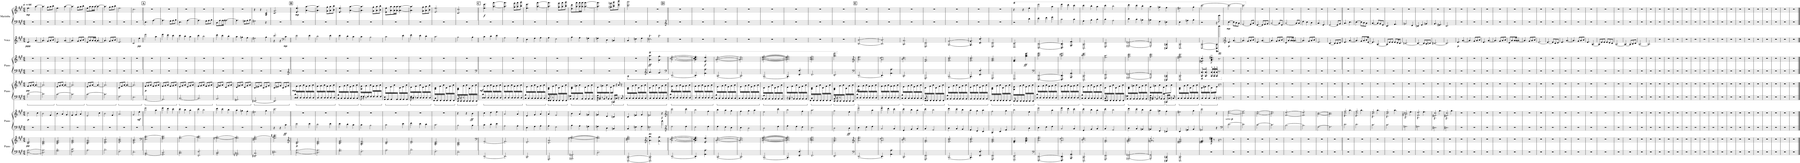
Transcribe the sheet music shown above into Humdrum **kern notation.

**kern	**kern	**dynam	**kern	**kern	**dynam	**kern	**kern	**dynam	**kern	**kern	**dynam	**kern	**dynam	**kern	**kern	**dynam
*part6	*part6	*part6	*part5	*part5	*part5	*part4	*part4	*part4	*part3	*part3	*part3	*part2	*part2	*part1	*part1	*part1
*staff11	*staff10	*staff10/11	*staff9	*staff8	*staff8/9	*staff7	*staff6	*staff6/7	*staff5	*staff4	*staff4/5	*staff3	*staff3	*staff2	*staff1	*staff1/2
*I"Piano	*	*	*I"Piano	*	*	*I"Piano	*	*	*I"Piano	*	*	*I"Voice	*	*I"Marimba	*	*
*I'Pno.	*	*	*I'Pno.	*	*	*I'Pno.	*	*	*I'Pno.	*	*	*I'Vo.	*	*I'Mrm.	*	*
*clefF4	*clefG2	*	*clefF4	*clefG2	*	*clefF4	*clefG2	*	*clefF4	*clefG2	*	*clefG2	*	*clefF4	*clefG2	*
*k[f#c#g#]	*k[f#c#g#]	*	*k[f#c#g#]	*k[f#c#g#]	*	*k[f#c#g#]	*k[f#c#g#]	*	*k[f#c#g#]	*k[f#c#g#]	*	*k[f#c#g#]	*	*k[f#c#g#]	*k[f#c#g#]	*
*M6/8	*M6/8	*	*M6/8	*M6/8	*	*M6/8	*M6/8	*	*M6/8	*M6/8	*	*M6/8	*	*M6/8	*M6/8	*
*MM96	*MM96	*	*MM96	*MM96	*	*MM96	*MM96	*	*MM96	*MM96	*	*MM96	*	*MM96	*MM96	*
=1	=1	=1	=1	=1	=1	=1	=1	=1	=1	=1	=1	=1	=1	=1	=1	=1
!	!	!LO:DY:b	!	!	!LO:DY:b	!	!	!LO:DY:b	!	!	!	!	!LO:DY:b	!	!	!LO:DY:b
[2.D\~ [2.A\~	2.c#/~ 2.e/~	pp	2.r	2cc#\	p	[2.d\	8f#/L	pp	2.r	2.r	.	4.e/	ppp	2.r	4.ee\	mp
.	.	.	.	.	.	.	8g#/	.	.	.	.	.	.	.	.	.
.	.	.	.	.	.	.	[8a/J	.	.	.	.	.	.	.	.	.
.	.	.	.	.	.	.	4.a/_	.	.	.	.	[4.a/	.	.	[4.aa\	.
.	.	.	.	4cc#\	.	.	.	.	.	.	.	.	.	.	.	.
=2	=2	=2	=2	=2	=2	=2	=2	=2	=2	=2	=2	=2	=2	=2	=2	=2
2.D\]~ 2.A\]~	2.B/~ 2.d/~ 2.f#/~	.	2.r	2b\	.	2.d\]	2.a/]	.	2.r	2.r	.	4.a/]	.	2.r	4.aa\]	.
.	.	.	.	.	.	.	.	.	.	.	.	8g#/L	.	.	8gg#\L	.
.	.	.	.	4f#/	.	.	.	.	.	.	.	8a/	.	.	8aa\	.
.	.	.	.	.	.	.	.	.	.	.	.	8b/J	.	.	8bb\J	.
=3	=3	=3	=3	=3	=3	=3	=3	=3	=3	=3	=3	=3	=3	=3	=3	=3
2.G#\~ 2.B\~	2.c#/~ 2.e/~ 2.g#/~	.	2.r	4b\	.	[2.c#\	8e/L	.	2.r	2.r	.	4.e/	.	2.r	4.ee\	.
.	.	.	.	.	.	.	8g#/	.	.	.	.	.	.	.	.	.
.	.	.	.	4a/	.	.	[8a/J	.	.	.	.	.	.	.	.	.
.	.	.	.	.	.	.	4.a/_	.	.	.	.	[4.a/	.	.	[4.aa\	.
.	.	.	.	4g#/	.	.	.	.	.	.	.	.	.	.	.	.
=4	=4	=4	=4	=4	=4	=4	=4	=4	=4	=4	=4	=4	=4	=4	=4	=4
2.F#\~ 2.c#\~	2.d/~ 2.f#/~ 2.a/~	.	2.r	4f#/	.	2.c#\]	2.a/]	.	2.r	2.r	.	4.a/]	.	2.r	4.aa\]	.
.	.	.	.	4g#/	.	.	.	.	.	.	.	.	.	.	.	.
.	.	.	.	.	.	.	.	.	.	.	.	8g#/L	.	.	8gg#\L	.
.	.	.	.	4a/	.	.	.	.	.	.	.	8a/	.	.	8aa\	.
.	.	.	.	.	.	.	.	.	.	.	.	8b/J	.	.	8bb\J	.
=5	=5	=5	=5	=5	=5	=5	=5	=5	=5	=5	=5	=5	=5	=5	=5	=5
2.A~\	2.c#/~ 2.e/~ 2.a/~	.	2.r	2e/	.	[2.c#\	8e/L	.	2.r	2.r	.	8e/L	.	2.r	8ee\L	.
.	.	.	.	.	.	.	8g#/	.	.	.	.	8a/	.	.	8aa\	.
.	.	.	.	.	.	.	[8a/J	.	.	.	.	16a/L	.	.	16aa\L	.
.	.	.	.	.	.	.	.	.	.	.	.	[16a/JJ	.	.	[16aa\JJ	.
.	.	.	.	.	.	.	4.a/_	.	.	.	.	4.a/_	.	.	4.aa\_	.
.	.	.	.	4cc#\	.	.	.	.	.	.	.	.	.	.	.	.
=6	=6	=6	=6	=6	=6	=6	=6	=6	=6	=6	=6	=6	=6	=6	=6	=6
2.B~\	2.d/~ 2.f#/~ 2.b/~	.	2.r	2b\	.	2.c#\]	2.a/]	.	2.r	2.r	.	4.a/]	.	2.r	4.aa\]	.
.	.	.	.	.	.	.	.	.	.	.	.	8g#/L	.	.	8gg#\L	.
.	.	.	.	4f#/	.	.	.	.	.	.	.	8a/	.	.	8aa\	.
.	.	.	.	.	.	.	.	.	.	.	.	8b/J	.	.	8bb\J	.
=7	=7	=7	=7	=7	=7	=7	=7	=7	=7	=7	=7	=7	=7	=7	=7	=7
2.F#~\	2.e/~ 2.a/~ 2.cc#/~	.	2.r	2.a/	.	2.F#\	8c#/L	.	2.r	2.r	.	2.e/	.	2.r	2.ee\	.
.	.	.	.	.	.	.	8f#/	.	.	.	.	.	.	.	.	.
.	.	.	.	.	.	.	[8a/J	.	.	.	.	.	.	.	.	.
.	.	.	.	.	.	.	4.a/_	.	.	.	.	.	.	.	.	.
=8	=8	=8	=8	=8	=8	=8	=8	=8	=8	=8	=8	=8	=8	=8	=8	=8
2.E~\	2.d/~ 2.g#/~ 2.b/~	.	2.r	2g#/	.	2.E\	2.a/]	.	2.r	2.r	.	2c#/	.	2.r	2.cc#\	.
!	!	!	!	!	!LO:DY:b	!	!	!	!	!	!	!	!LO:DY:b	!	!	!
.	.	.	.	4ee\	mf	.	.	.	.	.	.	4ee\	pp	.	.	.
!!LO:REH:place=s1:a:B:cj:fs=14:t=A
=9||	=9||	=9||	=9||	=9||	=9||	=9||	=9||	=9||	=9||	=9||	=9||	=9||	=9||	=9||	=9||	=9||
*	*clefF4	*	*	*	*	*	*	*	*	*	*	*	*	*	*	*
!	!	!	!	!	!	!	!	!LO:DY:b	!	!	!	!	!	!	!	!
[2.AA/~ 2.C#/~	2.E\~ 2.A\~ [2.c#\~	.	2.r	2eee\	.	[2.AA/	8f#/L	p	2.r	2.r	.	2eee\	.	4.E\	2.r	.
.	.	.	.	.	.	.	8g#/	.	.	.	.	.	.	.	.	.
.	.	.	.	.	.	.	8a/J	.	.	.	.	.	.	.	.	.
.	.	.	.	.	.	.	8f#/L	.	.	.	.	.	.	[4.A\	.	.
.	.	.	.	4aa\	.	.	8g#/	.	.	.	.	4aa\	.	.	.	.
.	.	.	.	.	.	.	8a/J	.	.	.	.	.	.	.	.	.
=10	=10	=10	=10	=10	=10	=10	=10	=10	=10	=10	=10	=10	=10	=10	=10	=10
2.AA/]~ 2.D/~	2.F#\~ 2.A\~ 2.c#\]~	.	2.r	4eee\	.	2.AA/]	8f#/L	.	2.r	2.r	.	4eee\	.	4.A\]	2.r	.
.	.	.	.	.	.	.	8g#/	.	.	.	.	.	.	.	.	.
.	.	.	.	4ddd\	.	.	8a/J	.	.	.	.	4ddd\	.	.	.	.
.	.	.	.	.	.	.	8f#/L	.	.	.	.	.	.	8G#\L	.	.
.	.	.	.	4ccc#\	.	.	8g#/	.	.	.	.	4ccc#\	.	8A\	.	.
.	.	.	.	.	.	.	8a/J	.	.	.	.	.	.	8B\J	.	.
=11	=11	=11	=11	=11	=11	=11	=11	=11	=11	=11	=11	=11	=11	=11	=11	=11
2.C#\~ 2.E\~	2.G#\~ [2.B\~	.	2.r	4ccc#\	.	[2.C#/	8e/L	.	2.r	2.r	.	4ccc#\	.	4.E\	2.r	.
.	.	.	.	.	.	.	8g#/	.	.	.	.	.	.	.	.	.
.	.	.	.	4bb\	.	.	8a/J	.	.	.	.	4bb\	.	.	.	.
.	.	.	.	.	.	.	8e/L	.	.	.	.	.	.	[4.A\	.	.
.	.	.	.	4aa\	.	.	8g#/	.	.	.	.	4aa\	.	.	.	.
.	.	.	.	.	.	.	8a/J	.	.	.	.	.	.	.	.	.
=12	=12	=12	=12	=12	=12	=12	=12	=12	=12	=12	=12	=12	=12	=12	=12	=12
2.FF#/~ 2.F#/~	2.A\~ 2.B\]~ 2.c#\~	.	2.r	4ccc#\	.	2.C#/]	8f#/L	.	2.r	2.r	.	4ccc#\	.	4.A\]	2.r	.
.	.	.	.	.	.	.	8g#/	.	.	.	.	.	.	.	.	.
.	.	.	.	2bb\	.	.	8a/J	.	.	.	.	2bb\	.	.	.	.
.	.	.	.	.	.	.	8f#/L	.	.	.	.	.	.	8G#\L	.	.
.	.	.	.	.	.	.	8g#/	.	.	.	.	.	.	8A\	.	.
.	.	.	.	.	.	.	8a/J	.	.	.	.	.	.	8B\J	.	.
=13	=13	=13	=13	=13	=13	=13	=13	=13	=13	=13	=13	=13	=13	=13	=13	=13
2.BB/~ 2.D/~	[2.Gn\~ 2.A\~ [2.B\~	.	2.r	4ddd\	.	2.BB/	8d/L	.	2.r	2.r	.	4ddd\	.	8D\L	2.r	.
.	.	.	.	.	.	.	8gn/	.	.	.	.	.	.	8A\	.	.
.	.	.	.	4ccc#\	.	.	8a/J	.	.	.	.	4ccc#\	.	16A\L	.	.
.	.	.	.	.	.	.	.	.	.	.	.	.	.	[16A\JJ	.	.
.	.	.	.	.	.	.	8d/L	.	.	.	.	.	.	4.A\_	.	.
.	.	.	.	4bb\	.	.	8g/	.	.	.	.	4bb\	.	.	.	.
.	.	.	.	.	.	.	8a/J	.	.	.	.	.	.	.	.	.
=14	=14	=14	=14	=14	=14	=14	=14	=14	=14	=14	=14	=14	=14	=14	=14	=14
2.GGn/~ 2.Cn/~	2.G\]~ 2.A\~ 2.B\]~	.	2.r	4aa\	.	2.GGn/	8d/L	.	2.r	2.r	.	4aa\	.	4.A\]	2.r	.
.	.	.	.	.	.	.	8gn/	.	.	.	.	.	.	.	.	.
.	.	.	.	4ggn\	.	.	8a/J	.	.	.	.	4ggn\	.	.	.	.
.	.	.	.	.	.	.	8d/L	.	.	.	.	.	.	8Gn\L	.	.
.	.	.	.	4ff#\	.	.	8g/	.	.	.	.	4ff#\	.	8A\	.	.
.	.	.	.	.	.	.	8a/J	.	.	.	.	.	.	8B\J	.	.
=15	=15	=15	=15	=15	=15	=15	=15	=15	=15	=15	=15	=15	=15	=15	=15	=15
2.EE#X/~ 2.C#/~	2.E#X\~ 2.G#\~ [2.B\~	.	2.r	2ee#X\	.	[2.EE#X/	8c#/L	.	2.r	2.r	.	2ee#X\	.	2G#X\	4r	.
.	.	.	.	.	.	.	8e#X/	.	.	.	.	.	.	.	.	.
.	.	.	.	.	.	.	8g#/J	.	.	.	.	.	.	.	4r	.
.	.	.	.	.	.	.	8c#/L	.	.	.	.	.	.	.	.	.
.	.	.	.	4gg#\	.	.	8e#/	.	.	.	.	4gg#\	.	4r	4G#/ 4c#/	.
.	.	.	.	.	.	.	8g#/J	.	.	.	.	.	.	.	.	.
=16	=16	=16	=16	=16	=16	=16	=16	=16	=16	=16	=16	=16	=16	=16	=16	=16
*	*	*	*	*	*	*	*	*	*	*	*	*^	*	*	*	*
2.E#X~\	2.G#\~ 2.B\]~ 2.c#\~ 2.e#X\~	.	4r	2.ccc#\	.	2.EE#/]	8c#/L	.	2.r	2.r	.	2.ccc#/	4r	.	2.r	2.c#/ 2.g#/	.
.	.	.	.	.	.	.	8e#X/	.	.	.	.	.	.	.	.	.	.
.	.	.	4r	.	.	.	8g#/J	.	.	.	.	.	4r	.	.	.	.
.	.	.	.	.	.	.	8c#/L	.	.	.	.	.	.	.	.	.	.
*	*	*	*	*	*	*	*	*	*	*	*	*clefF4	*	*	*	*	*
!	!	!	!	!	!LO:DY:b=2	!	!	!	!	!	!	!	!	!LO:DY:b	!	!	!
.	.	.	4c#\	.	ff	.	8e#/	.	.	.	.	.	4c#\	mp	.	.	.
.	.	.	.	.	.	.	8g#/J	.	.	.	.	.	.	.	.	.	.
*	*	*	*	*	*	*	*	*	*	*	*	*v	*v	*	*	*	*
!!LO:REH:place=s1:a:B:cj:fs=14:t=B
=17||	=17||	=17||	=17||	=17||	=17||	=17||	=17||	=17||	=17||	=17||	=17||	=17||	=17||	=17||	=17||	=17||
*	*clefG2	*	*	*	*	*	*	*	*clefG2	*	*	*	*	*	*	*
*	*	*	*	*	*	*^	*	*	*	*	*	*	*	*	*	*
!	!	!LO:DY:b	!	!	!	!	!	!	!LO:DY:b	!	!	!	!	!	!	!	!LO:DY:b
[2.D\~ [2.A\~	2.c#/~ 2.e/~	p	2e\	2.r	.	16ryy	16D 16c#	16f#\LL	mp	2.r	2.r	.	2e\	.	2.r	4.e/ 4.ee/	mp
.	.	.	.	.	.	16D/	16ryy	16ryy	.	.	.	.	.	.	.	.	.
.	.	.	.	.	.	16ryy	8ryy	16g#\	.	.	.	.	.	.	.	.	.
.	.	.	.	.	.	16D/	.	16ryy	.	.	.	.	.	.	.	.	.
.	.	.	.	.	.	16ryy	2ryy	16a\	.	.	.	.	.	.	.	.	.
.	.	.	.	.	.	16D/JJ	.	16ryy	.	.	.	.	.	.	.	.	.
.	.	.	.	.	.	16ryy	.	16f#\LL	.	.	.	.	.	.	.	[4.a\ [4.aa\	.
.	.	.	.	.	.	16D/	.	16ryy	.	.	.	.	.	.	.	.	.
.	.	.	4e\	.	.	16ryy	.	16g#\	.	.	.	.	4e\	.	.	.	.
.	.	.	.	.	.	16D/	.	16ryy	.	.	.	.	.	.	.	.	.
.	.	.	.	.	.	16ryy	.	16a\	.	.	.	.	.	.	.	.	.
.	.	.	.	.	.	16D/JJ	.	16ryy	.	.	.	.	.	.	.	.	.
=18	=18	=18	=18	=18	=18	=18	=18	=18	=18	=18	=18	=18	=18	=18	=18	=18	=18
2.D\]~ 2.A\]~	2.B/~ 2.d/~ 2.f#/~	.	2d\	2.r	.	16ryy	2.ryy	16f#\LL	.	2.r	2.r	.	2d\	.	2.r	4.a\] 4.aa\]	.
.	.	.	.	.	.	16D/	.	16ryy	.	.	.	.	.	.	.	.	.
.	.	.	.	.	.	16ryy	.	16g#\	.	.	.	.	.	.	.	.	.
.	.	.	.	.	.	16D/	.	16ryy	.	.	.	.	.	.	.	.	.
.	.	.	.	.	.	16ryy	.	16a\	.	.	.	.	.	.	.	.	.
.	.	.	.	.	.	16D/JJ	.	16ryy	.	.	.	.	.	.	.	.	.
.	.	.	.	.	.	16ryy	.	16f#\LL	.	.	.	.	.	.	.	8g#\ 8gg#\L	.
.	.	.	.	.	.	16D/	.	16ryy	.	.	.	.	.	.	.	.	.
.	.	.	4e\	.	.	16ryy	.	16g#\	.	.	.	.	4e\	.	.	8a\ 8aa\	.
.	.	.	.	.	.	16D/	.	16ryy	.	.	.	.	.	.	.	.	.
.	.	.	.	.	.	16ryy	.	16a\	.	.	.	.	.	.	.	8b\ 8bb\J	.
.	.	.	.	.	.	16D/JJ	.	16ryy	.	.	.	.	.	.	.	.	.
=19	=19	=19	=19	=19	=19	=19	=19	=19	=19	=19	=19	=19	=19	=19	=19	=19	=19
2.G#\~ 2.B\~	2.c#/~ 2.e/~ 2.g#/~	.	4e\	2.r	.	16ryy	16C# 16B	16e\LL	.	2.r	2.r	.	4e\	.	2.r	4.e/ 4.ee/	.
.	.	.	.	.	.	16C#/	16ryy	16ryy	.	.	.	.	.	.	.	.	.
.	.	.	.	.	.	16ryy	8ryy	16g#\	.	.	.	.	.	.	.	.	.
.	.	.	.	.	.	16C#/	.	16ryy	.	.	.	.	.	.	.	.	.
.	.	.	4d\	.	.	16ryy	2ryy	16a\	.	.	.	.	4d\	.	.	.	.
.	.	.	.	.	.	16C#/JJ	.	16ryy	.	.	.	.	.	.	.	.	.
.	.	.	.	.	.	16ryy	.	16e\LL	.	.	.	.	.	.	.	[4.a\ [4.aa\	.
.	.	.	.	.	.	16C#/	.	16ryy	.	.	.	.	.	.	.	.	.
.	.	.	4c#\	.	.	16ryy	.	16g#\	.	.	.	.	4c#\	.	.	.	.
.	.	.	.	.	.	16C#/	.	16ryy	.	.	.	.	.	.	.	.	.
.	.	.	.	.	.	16ryy	.	16a\	.	.	.	.	.	.	.	.	.
.	.	.	.	.	.	16C#/JJ	.	16ryy	.	.	.	.	.	.	.	.	.
=20	=20	=20	=20	=20	=20	=20	=20	=20	=20	=20	=20	=20	=20	=20	=20	=20	=20
2.F#~\	2.A/~ 2.c#/~ 2.f#/~	.	4c#\	2.r	.	16ryy	16F#\	16A\ 16f#\LL	.	2.r	2.r	.	4c#\	.	2.r	4.a\] 4.aa\]	.
.	.	.	.	.	.	16F#/	16r	16ryy	.	.	.	.	.	.	.	.	.
.	.	.	.	.	.	16ryy	8r	16g#\	.	.	.	.	.	.	.	.	.
.	.	.	.	.	.	16F#/	.	16ryy	.	.	.	.	.	.	.	.	.
.	.	.	2B\	.	.	16ryy	2ryy	16a\	.	.	.	.	2B\	.	.	.	.
.	.	.	.	.	.	16F#/JJ	.	16ryy	.	.	.	.	.	.	.	.	.
.	.	.	.	.	.	16ryy	.	16f#\LL	.	.	.	.	.	.	.	8g#\ 8gg#\L	.
.	.	.	.	.	.	16F#/	.	16ryy	.	.	.	.	.	.	.	.	.
.	.	.	.	.	.	16ryy	.	16g#\	.	.	.	.	.	.	.	8a\ 8aa\	.
.	.	.	.	.	.	16F#/	.	16ryy	.	.	.	.	.	.	.	.	.
.	.	.	.	.	.	16ryy	.	16a\	.	.	.	.	.	.	.	8b\ 8bb\J	.
.	.	.	.	.	.	16F#/JJ	.	16ryy	.	.	.	.	.	.	.	.	.
=21	=21	=21	=21	=21	=21	=21	=21	=21	=21	=21	=21	=21	=21	=21	=21	=21	=21
2.A~\	2.c#/~ 2.e/~	.	2c#\	2.r	.	16ryy	16AA 16E	16c#\LL	.	2.r	2.r	.	2c#\	.	2.r	8e\ 8ee\L	.
.	.	.	.	.	.	16AA/	16ryy	16ryy	.	.	.	.	.	.	.	.	.
.	.	.	.	.	.	16ryy	8ryy	16e\	.	.	.	.	.	.	.	8a\ 8aa\	.
.	.	.	.	.	.	16AA/	.	16ryy	.	.	.	.	.	.	.	.	.
.	.	.	.	.	.	16ryy	2ryy	16a\	.	.	.	.	.	.	.	16a\ 16aa\L	.
.	.	.	.	.	.	16AA/JJ	.	16ryy	.	.	.	.	.	.	.	[16a\ [16aa\JJ	.
.	.	.	.	.	.	16ryy	.	16c#\LL	.	.	.	.	.	.	.	4.a\_ 4.aa\_	.
.	.	.	.	.	.	16AA/	.	16ryy	.	.	.	.	.	.	.	.	.
.	.	.	4e\	.	.	16ryy	.	16e\	.	.	.	.	4e\	.	.	.	.
.	.	.	.	.	.	16AA/	.	16ryy	.	.	.	.	.	.	.	.	.
.	.	.	.	.	.	16ryy	.	16a\	.	.	.	.	.	.	.	.	.
.	.	.	.	.	.	16AA/JJ	.	16ryy	.	.	.	.	.	.	.	.	.
=22	=22	=22	=22	=22	=22	=22	=22	=22	=22	=22	=22	=22	=22	=22	=22	=22	=22
2.B~\	2.d/~ 2.f#/~	.	4f#\	2.r	.	16ryy	16D\ 16F#\	16d\LL	.	2.r	2.r	.	4f#\	.	2.r	4.a\] 4.aa\]	.
.	.	.	.	.	.	16D/	16r	16ryy	.	.	.	.	.	.	.	.	.
.	.	.	.	.	.	16ryy	8r	16f#\	.	.	.	.	.	.	.	.	.
.	.	.	.	.	.	16D/	.	16ryy	.	.	.	.	.	.	.	.	.
.	.	.	4e\	.	.	16ryy	2ryy	16a\	.	.	.	.	4e\	.	.	.	.
.	.	.	.	.	.	16D/JJ	.	16ryy	.	.	.	.	.	.	.	.	.
.	.	.	.	.	.	16ryy	.	16d\LL	.	.	.	.	.	.	.	8g#\ 8gg#\L	.
.	.	.	.	.	.	16D/	.	16ryy	.	.	.	.	.	.	.	.	.
.	.	.	4d\	.	.	16ryy	.	16f#\	.	.	.	.	4d\	.	.	8a\ 8aa\	.
.	.	.	.	.	.	16D/	.	16ryy	.	.	.	.	.	.	.	.	.
.	.	.	.	.	.	16ryy	.	16a\	.	.	.	.	.	.	.	8b\ 8bb\J	.
.	.	.	.	.	.	16D/JJ	.	16ryy	.	.	.	.	.	.	.	.	.
=23	=23	=23	=23	=23	=23	=23	=23	=23	=23	=23	=23	=23	=23	=23	=23	=23	=23
2.F#~\	2.A/~ 2.c#/~ 2.e/~	.	2.c#\	2.r	.	16ryy	16FF# 16C#	16A\ 16c#\LL	.	2.r	2.r	.	2.c#\	.	2.r	2.e/ 2.ee/	.
.	.	.	.	.	.	16FF#/	16ryy	16ryy	.	.	.	.	.	.	.	.	.
.	.	.	.	.	.	16ryy	8ryy	16f#\	.	.	.	.	.	.	.	.	.
.	.	.	.	.	.	16FF#/	.	16ryy	.	.	.	.	.	.	.	.	.
.	.	.	.	.	.	16ryy	2ryy	16a\	.	.	.	.	.	.	.	.	.
.	.	.	.	.	.	16FF#/JJ	.	16ryy	.	.	.	.	.	.	.	.	.
.	.	.	.	.	.	16ryy	.	16c#\LL	.	.	.	.	.	.	.	.	.
.	.	.	.	.	.	16FF#/	.	16ryy	.	.	.	.	.	.	.	.	.
.	.	.	.	.	.	16ryy	.	16f#\	.	.	.	.	.	.	.	.	.
.	.	.	.	.	.	16FF#/	.	16ryy	.	.	.	.	.	.	.	.	.
.	.	.	.	.	.	16ryy	.	16a\	.	.	.	.	.	.	.	.	.
.	.	.	.	.	.	16FF#/JJ	.	16ryy	.	.	.	.	.	.	.	.	.
=24	=24	=24	=24	=24	=24	=24	=24	=24	=24	=24	=24	=24	=24	=24	=24	=24	=24
2.E~\	2.G#/~ 2.B/~ 2.d/~	.	2B\	4r	.	16ryy	16EE/ 16BB/	16G#\ 16B\LL	.	2.r	2.r	.	2B\	.	2.r	2.c#/ 2.cc#/	.
.	.	.	.	.	.	16EE/	16r	16ryy	.	.	.	.	.	.	.	.	.
.	.	.	.	.	.	16ryy	8r	16g#\	.	.	.	.	.	.	.	.	.
.	.	.	.	.	.	16EE/	.	16ryy	.	.	.	.	.	.	.	.	.
.	.	.	.	4r	.	16ryy	2ryy	16a\	.	.	.	.	.	.	.	.	.
.	.	.	.	.	.	16EE/JJ	.	16ryy	.	.	.	.	.	.	.	.	.
.	.	.	.	.	.	16ryy	.	16B\LL	.	.	.	.	.	.	.	.	.
.	.	.	.	.	.	16EE/	.	16ryy	.	.	.	.	.	.	.	.	.
!	!	!	!	!	!LO:DY:b	!	!	!	!	!	!	!	!	!	!	!	!
.	.	.	4B\	4b\	ff	16ryy	.	16g#\	.	.	.	.	4B\	.	.	.	.
.	.	.	.	.	.	16EE/	.	16ryy	.	.	.	.	.	.	.	.	.
.	.	.	.	.	.	16ryy	.	16a\	.	.	.	.	.	.	.	.	.
.	.	.	.	.	.	16EE/JJ	.	16ryy	.	.	.	.	.	.	.	.	.
!!LO:REH:place=s1:a:B:cj:fs=14:t=C
=25||	=25||	=25||	=25||	=25||	=25||	=25||	=25||	=25||	=25||	=25||	=25||	=25||	=25||	=25||	=25||	=25||	=25||
*	*clefF4	*	*	*	*	*	*	*	*	*clefF4	*	*	*	*	*	*	*
!	!	!	!	!	!	!	!	!	!LO:DY:b	!	!	!	!	!	!	!	!LO:DY:b
[2.DD~/	[2.AA~/	.	4c#\	4cc#\	.	16ryy	16D 16c#	16f#\LL	mf	2.r	2.r	.	4c#\	.	2.r	4.ee\ 4.eee\	f
.	.	.	.	.	.	16D/	16ryy	16ryy	.	.	.	.	.	.	.	.	.
.	.	.	.	.	.	16ryy	8ryy	16g#\	.	.	.	.	.	.	.	.	.
.	.	.	.	.	.	16D/	.	16ryy	.	.	.	.	.	.	.	.	.
.	.	.	4d\	4dd\	.	16ryy	2ryy	16a\	.	.	.	.	4d\	.	.	.	.
.	.	.	.	.	.	16D/JJ	.	16ryy	.	.	.	.	.	.	.	.	.
.	.	.	.	.	.	16ryy	.	16f#\LL	.	.	.	.	.	.	.	[4.aa\ [4.aaa\	.
.	.	.	.	.	.	16D/	.	16ryy	.	.	.	.	.	.	.	.	.
.	.	.	4e\	4ee\	.	16ryy	.	16g#\	.	.	.	.	4e\	.	.	.	.
.	.	.	.	.	.	16D/	.	16ryy	.	.	.	.	.	.	.	.	.
.	.	.	.	.	.	16ryy	.	16a\	.	.	.	.	.	.	.	.	.
.	.	.	.	.	.	16D/JJ	.	16ryy	.	.	.	.	.	.	.	.	.
=26	=26	=26	=26	=26	=26	=26	=26	=26	=26	=26	=26	=26	=26	=26	=26	=26	=26
2.DD~/]	2.AA~/]	.	2A\	2a/	.	16ryy	2.ryy	16f#\LL	.	2.r	2.r	.	2A\	.	2.r	4.aa\] 4.aaa\]	.
.	.	.	.	.	.	16D/	.	16ryy	.	.	.	.	.	.	.	.	.
.	.	.	.	.	.	16ryy	.	16g#\	.	.	.	.	.	.	.	.	.
.	.	.	.	.	.	16D/	.	16ryy	.	.	.	.	.	.	.	.	.
.	.	.	.	.	.	16ryy	.	16a\	.	.	.	.	.	.	.	.	.
.	.	.	.	.	.	16D/JJ	.	16ryy	.	.	.	.	.	.	.	.	.
.	.	.	.	.	.	16ryy	.	16f#\LL	.	.	.	.	.	.	.	8gg#\ 8ggg#\L	.
.	.	.	.	.	.	16D/	.	16ryy	.	.	.	.	.	.	.	.	.
.	.	.	4A\	4a/	.	16ryy	.	16g#\	.	.	.	.	4A\	.	.	8aa\ 8aaa\	.
.	.	.	.	.	.	16D/	.	16ryy	.	.	.	.	.	.	.	.	.
.	.	.	.	.	.	16ryy	.	16a\	.	.	.	.	.	.	.	8bb\ 8bbb\J	.
.	.	.	.	.	.	16D/JJ	.	16ryy	.	.	.	.	.	.	.	.	.
=27	=27	=27	=27	=27	=27	=27	=27	=27	=27	=27	=27	=27	=27	=27	=27	=27	=27
2.CC#~/	2.GG#~/	.	4E\	4e/	.	16ryy	16C# 16B	16e\LL	.	2.r	2.r	.	4E\	.	2.r	4.ee\ 4.eee\	.
.	.	.	.	.	.	16C#/	16ryy	16ryy	.	.	.	.	.	.	.	.	.
.	.	.	.	.	.	16ryy	8ryy	16g#\	.	.	.	.	.	.	.	.	.
.	.	.	.	.	.	16C#/	.	16ryy	.	.	.	.	.	.	.	.	.
.	.	.	4G#\	4g#/	.	16ryy	2ryy	16a\	.	.	.	.	4G#\	.	.	.	.
.	.	.	.	.	.	16C#/JJ	.	16ryy	.	.	.	.	.	.	.	.	.
.	.	.	.	.	.	16ryy	.	16e\LL	.	.	.	.	.	.	.	[4.aa\ [4.aaa\	.
.	.	.	.	.	.	16C#/	.	16ryy	.	.	.	.	.	.	.	.	.
.	.	.	4A\	4a/	.	16ryy	.	16g#\	.	.	.	.	4A\	.	.	.	.
.	.	.	.	.	.	16C#/	.	16ryy	.	.	.	.	.	.	.	.	.
.	.	.	.	.	.	16ryy	.	16a\	.	.	.	.	.	.	.	.	.
.	.	.	.	.	.	16C#/JJ	.	16ryy	.	.	.	.	.	.	.	.	.
=28	=28	=28	=28	=28	=28	=28	=28	=28	=28	=28	=28	=28	=28	=28	=28	=28	=28
2.FFF#~/	2.FF#/~ 2.C#/~	.	4A\	4a/	.	16ryy	8FF#/ 8C#/	16A\ 16c#\LL	.	2.r	2.r	.	4A\	.	2.r	4.aa\] 4.aaa\]	.
.	.	.	.	.	.	16FF#/	.	16ryy	.	.	.	.	.	.	.	.	.
.	.	.	.	.	.	16ryy	8r	16f#\	.	.	.	.	.	.	.	.	.
.	.	.	.	.	.	16FF#/	.	16ryy	.	.	.	.	.	.	.	.	.
.	.	.	2F#\	2f#/	.	16ryy	2ryy	16a\	.	.	.	.	2F#\	.	.	.	.
.	.	.	.	.	.	16FF#/JJ	.	16ryy	.	.	.	.	.	.	.	.	.
.	.	.	.	.	.	16ryy	.	16c#\LL	.	.	.	.	.	.	.	8gg#\ 8ggg#\L	.
.	.	.	.	.	.	16FF#/	.	16ryy	.	.	.	.	.	.	.	.	.
.	.	.	.	.	.	16ryy	.	16f#\	.	.	.	.	.	.	.	8aa\ 8aaa\	.
.	.	.	.	.	.	16FF#/	.	16ryy	.	.	.	.	.	.	.	.	.
.	.	.	.	.	.	16ryy	.	16a\	.	.	.	.	.	.	.	8bb\ 8bbb\J	.
.	.	.	.	.	.	16FF#/JJ	.	16ryy	.	.	.	.	.	.	.	.	.
=29	=29	=29	=29	=29	=29	=29	=29	=29	=29	=29	=29	=29	=29	=29	=29	=29	=29
2.GGGn/~ 2.GGn/~	[2.Gn\~ [2.A\~ [2.B\~	.	4B\	4b\	.	16ryy	16BB 16Gn	16B\ 16d\LL	.	2.r	2.r	.	4B\	.	2.r	8dd\ 8ddd\L	.
.	.	.	.	.	.	16BB/	16ryy	16ryy	.	.	.	.	.	.	.	.	.
.	.	.	.	.	.	16ryy	8ryy	16gn\	.	.	.	.	.	.	.	8aa\ 8aaa\	.
.	.	.	.	.	.	16BB/	.	16ryy	.	.	.	.	.	.	.	.	.
.	.	.	4A\	4a/	.	16ryy	2ryy	16a\	.	.	.	.	4A\	.	.	16aa\ 16aaa\L	.
.	.	.	.	.	.	16BB/JJ	.	16ryy	.	.	.	.	.	.	.	[16aa\ [16aaa\JJ	.
.	.	.	.	.	.	16ryy	.	16d\LL	.	.	.	.	.	.	.	4.aa\_ 4.aaa\_	.
.	.	.	.	.	.	16BB/	.	16ryy	.	.	.	.	.	.	.	.	.
.	.	.	4Gn\	4gn/	.	16ryy	.	16g\	.	.	.	.	4Gn\	.	.	.	.
.	.	.	.	.	.	16BB/	.	16ryy	.	.	.	.	.	.	.	.	.
.	.	.	.	.	.	16ryy	.	16a\	.	.	.	.	.	.	.	.	.
.	.	.	.	.	.	16BB/JJ	.	16ryy	.	.	.	.	.	.	.	.	.
=30	=30	=30	=30	=30	=30	=30	=30	=30	=30	=30	=30	=30	=30	=30	=30	=30	=30
2.D~\	2.G\]~ 2.A\]~ 2.B\]~	.	4Gn\	4gn/	.	16ryy	16D\ 16A\	16d\LL	.	2.r	2.r	.	4Gn\	.	2.r	4.aa\] 4.aaa\]	.
.	.	.	.	.	.	16BB/	16r	16ryy	.	.	.	.	.	.	.	.	.
.	.	.	.	.	.	16ryy	8r	16gn\	.	.	.	.	.	.	.	.	.
.	.	.	.	.	.	16BB/	.	16ryy	.	.	.	.	.	.	.	.	.
.	.	.	4D\	4d/	.	16ryy	4r	16a\	.	.	.	.	4D\	.	.	.	.
.	.	.	.	.	.	16BB/JJ	.	16ryy	.	.	.	.	.	.	.	.	.
.	.	.	.	.	.	16ryy	.	16d\LL	.	.	.	.	.	.	.	8ggn\ 8gggn\L	.
.	.	.	.	.	.	16BB/	.	16ryy	.	.	.	.	.	.	.	.	.
.	.	.	4Cn/	4cn/	.	4ryy	16CCn/LL	16g\JJ	.	.	.	.	4Cn/	.	.	8bb\ 8bbb\	.
.	.	.	.	.	.	.	16Cn/JJ	16r	.	.	.	.	.	.	.	.	.
.	.	.	.	.	.	.	16r	16a/	.	.	.	.	.	.	.	8ddd\ 8dddd\J	.
.	.	.	.	.	.	.	16C/	16r	.	.	.	.	.	.	.	.	.
=31	=31	=31	=31	=31	=31	=31	=31	=31	=31	=31	=31	=31	=31	=31	=31	=31	=31
*	*	*	*	*	*	*	*	*	*	*8ba	*	*	*	*	*	*	*
[2.CCC#/~ [2.CC#/~	2.E#X\~ 2.G#\~ 2.B\~	.	4C#/	4c#/	.	16ryy	16C#	16A\ 16c#\LL	.	2.r	2.r	.	4C#/	.	2.r	2.ccc#\ 2.cccc#\	.
.	.	.	.	.	.	16C#/	16ryy	16ryy	.	.	.	.	.	.	.	.	.
.	.	.	.	.	.	16ryy	8ryy	16g#\	.	.	.	.	.	.	.	.	.
.	.	.	.	.	.	16C#/	.	16ryy	.	.	.	.	.	.	.	.	.
.	.	.	4Fn\	4fn/	.	16ryy	2ryy	16a\	.	.	.	.	4Fn\	.	.	.	.
.	.	.	.	.	.	16C#/JJ	.	16ryy	.	.	.	.	.	.	.	.	.
.	.	.	.	.	.	16ryy	.	16c#\LL	.	.	.	.	.	.	.	.	.
.	.	.	.	.	.	16C#/	.	16ryy	.	.	.	.	.	.	.	.	.
.	.	.	4G#\	4g#/	.	16ryy	.	16g#\	.	.	.	.	4G#\	.	.	.	.
.	.	.	.	.	.	16C#/	.	16ryy	.	.	.	.	.	.	.	.	.
.	.	.	.	.	.	16ryy	.	16a\	.	.	.	.	.	.	.	.	.
.	.	.	.	.	.	16C#/JJ	.	16ryy	.	.	.	.	.	.	.	.	.
=32	=32	=32	=32	=32	=32	=32	=32	=32	=32	=32	=32	=32	=32	=32	=32	=32	=32
*	*clefG2	*	*	*	*	*	*	*	*	*clefG2	*	*	*	*	*	*	*
*	*^	*	*^	*	*	*	*	*	*	*	*	*	*^	*	*	*	*
!	!	!	!	!	!	!	!	!	!	!	!	!	!	!LO:DY:b	!	!	!	!	!	!
2.CCC#/]~ 2.CC#/]~	2.r	4.a\~ 4.aa\~	.	2Fn\	2ryy	2fn/	.	16ryy	2.ryy	16c#\LL	.	4.a/	4.aa\ 4.aaa\	ff	4.r	2.Fn\	.	2.r	2.r	.
.	.	.	.	.	.	.	.	16C#/	.	16ryy	.	.	.	.	.	.	.	.	.	.
.	.	.	.	.	.	.	.	16ryy	.	16g#\	.	.	.	.	.	.	.	.	.	.
.	.	.	.	.	.	.	.	16C#/	.	16ryy	.	.	.	.	.	.	.	.	.	.
.	.	.	.	.	.	.	.	16ryy	.	16a\	.	.	.	.	.	.	.	.	.	.
.	.	.	.	.	.	.	.	16C#/JJ	.	16ryy	.	.	.	.	.	.	.	.	.	.
*	*	*	*	*	*	*	*	*	*	*	*	*	*X8ba	*	*	*	*	*	*	*
*	*	*	*	*	*	*	*	*	*	*	*	*	*8va	*	*	*	*	*	*	*
.	.	4.g#\~ 4.gg#\~	.	.	.	.	.	16ryy	.	16c#\LL	.	4.g#/	4.gg#\ 4.ggg#\	.	4.r	.	.	.	.	.
.	.	.	.	.	.	.	.	16C#/	.	16ryy	.	.	.	.	.	.	.	.	.	.
.	.	.	.	4r	4cc#\	4r	.	16ryy	.	16g#\	.	.	.	.	.	.	.	.	.	.
.	.	.	.	.	.	.	.	16C#/	.	16ryy	.	.	.	.	.	.	.	.	.	.
.	.	.	.	.	.	.	.	16ryy	.	16a\	.	.	.	.	.	.	.	.	.	.
.	.	.	.	.	.	.	.	16C#/JJ	.	16ryy	.	.	.	.	.	.	.	.	.	.
*	*v	*v	*	*	*	*	*	*	*	*	*	*	*	*	*v	*v	*	*	*	*
*	*	*	*v	*v	*	*	*	*	*	*	*	*	*	*	*	*	*	*
!!LO:REH:place=s1:a:B:cj:fs=14:t=D
=33||	=33||	=33||	=33||	=33||	=33||	=33||	=33||	=33||	=33||	=33||	=33||	=33||	=33||	=33||	=33||	=33||	=33||
*	*	*	*clefG2	*clefG2	*	*	*	*	*	*clefF4	*	*	*	*	*clefG2	*	*
!	!	!	!	!	!	!	!	!	!LO:DY:b	!	!	!	!	!	!	!	!
[2.DD~/	[2.a\~ [2.cc#\~ [2.dd\~ [2.ff#\~	.	2ee\	2ccc#\	.	16ryy	16D 16c#	16f#\LL	f	[2.DD~/	[2.aa\~ [2.ccc#\~ [2.ddd\~ [2.fff#\~	.	2.r	.	2.r	2.r	.
.	.	.	.	.	.	16D/	16ryy	16ryy	.	.	.	.	.	.	.	.	.
.	.	.	.	.	.	16ryy	8ryy	16g#\	.	.	.	.	.	.	.	.	.
.	.	.	.	.	.	16D/	.	16ryy	.	.	.	.	.	.	.	.	.
.	.	.	.	.	.	16ryy	2ryy	16a\	.	.	.	.	.	.	.	.	.
.	.	.	.	.	.	16D/JJ	.	16ryy	.	.	.	.	.	.	.	.	.
.	.	.	.	.	.	16ryy	.	16f#\LL	.	.	.	.	.	.	.	.	.
.	.	.	.	.	.	16D/	.	16ryy	.	.	.	.	.	.	.	.	.
.	.	.	4ee\	4ccc#\	.	16ryy	.	16g#\	.	.	.	.	.	.	.	.	.
.	.	.	.	.	.	16D/	.	16ryy	.	.	.	.	.	.	.	.	.
.	.	.	.	.	.	16ryy	.	16a\	.	.	.	.	.	.	.	.	.
.	.	.	.	.	.	16D/JJ	.	16ryy	.	.	.	.	.	.	.	.	.
=34	=34	=34	=34	=34	=34	=34	=34	=34	=34	=34	=34	=34	=34	=34	=34	=34	=34
4.DD~/]	4.a\]~ 4.cc#\]~ 4.dd\]~ 4.ff#\]~	.	2dd\	2bb\	.	16ryy	2.ryy	16f#\LL	.	4.DD~/]	4.aa\]~ 4.ccc#\]~ 4.ddd\]~ 4.fff#\]~	.	2.r	.	2.r	2.r	.
.	.	.	.	.	.	16D/	.	16ryy	.	.	.	.	.	.	.	.	.
.	.	.	.	.	.	16ryy	.	16g#\	.	.	.	.	.	.	.	.	.
.	.	.	.	.	.	16D/	.	16ryy	.	.	.	.	.	.	.	.	.
.	.	.	.	.	.	16ryy	.	16a\	.	.	.	.	.	.	.	.	.
.	.	.	.	.	.	16D/JJ	.	16ryy	.	.	.	.	.	.	.	.	.
!	!	!	!	!	!	!	!	!	!	!	!	!LO:DY:b	!	!	!	!	!
4.AA\~ 4.A\~	4.e/~ 4.ee/~	.	.	.	.	16ryy	.	16f#\LL	.	4.AA\~ 4.A\~	4.ee/~ 4.eee/~	f	.	.	.	.	.
.	.	.	.	.	.	16D/	.	16ryy	.	.	.	.	.	.	.	.	.
.	.	.	4ee\	4ff#\	.	16ryy	.	16g#\	.	.	.	.	.	.	.	.	.
.	.	.	.	.	.	16D/	.	16ryy	.	.	.	.	.	.	.	.	.
.	.	.	.	.	.	16ryy	.	16a\	.	.	.	.	.	.	.	.	.
.	.	.	.	.	.	16D/JJ	.	16ryy	.	.	.	.	.	.	.	.	.
=35	=35	=35	=35	=35	=35	=35	=35	=35	=35	=35	=35	=35	=35	=35	=35	=35	=35
[2.CC#~/	[2.a\~ [2.b\~ [2.ee\~	.	4ee\	4bb\	.	16ryy	16C# 16B	16e\LL	.	[2.CC#~/	[2.aa\~ [2.bb\~ [2.eee\~	.	2.r	.	2.r	2.r	.
.	.	.	.	.	.	16C#/	16ryy	16ryy	.	.	.	.	.	.	.	.	.
.	.	.	.	.	.	16ryy	8ryy	16g#\	.	.	.	.	.	.	.	.	.
.	.	.	.	.	.	16C#/	.	16ryy	.	.	.	.	.	.	.	.	.
.	.	.	4dd\	4aa\	.	16ryy	2ryy	16a\	.	.	.	.	.	.	.	.	.
.	.	.	.	.	.	16C#/JJ	.	16ryy	.	.	.	.	.	.	.	.	.
.	.	.	.	.	.	16ryy	.	16e\LL	.	.	.	.	.	.	.	.	.
.	.	.	.	.	.	16C#/	.	16ryy	.	.	.	.	.	.	.	.	.
.	.	.	4cc#\	4gg#\	.	16ryy	.	16g#\	.	.	.	.	.	.	.	.	.
.	.	.	.	.	.	16C#/	.	16ryy	.	.	.	.	.	.	.	.	.
.	.	.	.	.	.	16ryy	.	16a\	.	.	.	.	.	.	.	.	.
.	.	.	.	.	.	16C#/JJ	.	16ryy	.	.	.	.	.	.	.	.	.
=36	=36	=36	=36	=36	=36	=36	=36	=36	=36	=36	=36	=36	=36	=36	=36	=36	=36
2.CC#~/]	2.a\]~ 2.b\]~ 2.ee\]~	.	4cc#\	4ff#\	.	16ryy	16C#	16e\LL	.	2.CC#~/]	2.aa\]~ 2.bb\]~ 2.eee\]~	.	2.r	.	2.r	2.r	.
.	.	.	.	.	.	16C#/	16ryy	16ryy	.	.	.	.	.	.	.	.	.
.	.	.	.	.	.	16ryy	8ryy	16g#\	.	.	.	.	.	.	.	.	.
.	.	.	.	.	.	16C#/	.	16ryy	.	.	.	.	.	.	.	.	.
.	.	.	2b\	4gg#\	.	16ryy	2ryy	16a\	.	.	.	.	.	.	.	.	.
.	.	.	.	.	.	16C#/JJ	.	16ryy	.	.	.	.	.	.	.	.	.
.	.	.	.	.	.	16ryy	.	16e\LL	.	.	.	.	.	.	.	.	.
.	.	.	.	.	.	16C#/	.	16ryy	.	.	.	.	.	.	.	.	.
.	.	.	.	4aa\	.	16ryy	.	16g#\	.	.	.	.	.	.	.	.	.
.	.	.	.	.	.	16C#/	.	16ryy	.	.	.	.	.	.	.	.	.
.	.	.	.	.	.	16ryy	.	16a\	.	.	.	.	.	.	.	.	.
.	.	.	.	.	.	16C#/JJ	.	16ryy	.	.	.	.	.	.	.	.	.
=37	=37	=37	=37	=37	=37	=37	=37	=37	=37	=37	=37	=37	=37	=37	=37	=37	=37
[2.BBB~/	[2.a\~ [2.b\~ [2.dd\~ [2.ee\~ [2.ff#\~ [2.gg#\~	.	2b\	2ee\	.	16ryy	16BB 16A	16c#\LL	.	[2.BBB~/	[2.aa\~ [2.bb\~ [2.ddd\~ [2.eee\~ [2.fff#\~ [2.ggg#\~	.	2.r	.	2.r	2.r	.
.	.	.	.	.	.	16BB/	16ryy	16ryy	.	.	.	.	.	.	.	.	.
.	.	.	.	.	.	16ryy	8ryy	16e\	.	.	.	.	.	.	.	.	.
.	.	.	.	.	.	16BB/	.	16ryy	.	.	.	.	.	.	.	.	.
.	.	.	.	.	.	16ryy	2ryy	16a\	.	.	.	.	.	.	.	.	.
.	.	.	.	.	.	16BB/JJ	.	16ryy	.	.	.	.	.	.	.	.	.
.	.	.	.	.	.	16ryy	.	16c#\LL	.	.	.	.	.	.	.	.	.
.	.	.	.	.	.	16BB/	.	16ryy	.	.	.	.	.	.	.	.	.
.	.	.	4ee\	4ccc#\	.	16ryy	.	16e\	.	.	.	.	.	.	.	.	.
.	.	.	.	.	.	16BB/	.	16ryy	.	.	.	.	.	.	.	.	.
.	.	.	.	.	.	16ryy	.	16a\	.	.	.	.	.	.	.	.	.
.	.	.	.	.	.	16BB/JJ	.	16ryy	.	.	.	.	.	.	.	.	.
=38	=38	=38	=38	=38	=38	=38	=38	=38	=38	=38	=38	=38	=38	=38	=38	=38	=38
4.BBB~/]	2.a\]~ 2.b\]~ 2.dd\]~ 2.ee\]~ 2.ff#\]~ 2.gg#\]~	.	4ff#\	2bb\	.	16ryy	16r	16d\LL	.	4.BBB~/]	2.aa\]~ 2.bb\]~ 2.ddd\]~ 2.eee\]~ 2.fff#\]~ 2.ggg#\]~	.	2.r	.	2.r	2.r	.
.	.	.	.	.	.	16BB/	16r	16ryy	.	.	.	.	.	.	.	.	.
.	.	.	.	.	.	16ryy	8r	16f#\	.	.	.	.	.	.	.	.	.
.	.	.	.	.	.	16BB/	.	16ryy	.	.	.	.	.	.	.	.	.
.	.	.	4ee\	.	.	16ryy	2ryy	16a\	.	.	.	.	.	.	.	.	.
.	.	.	.	.	.	16BB/JJ	.	16ryy	.	.	.	.	.	.	.	.	.
4.FF#/~ 4.F#/~	.	.	.	.	.	16ryy	.	16d\LL	.	4.FF#/~ 4.F#/~	.	.	.	.	.	.	.
.	.	.	.	.	.	16BB/	.	16ryy	.	.	.	.	.	.	.	.	.
.	.	.	4dd\	4ff#\	.	16ryy	.	16f#\	.	.	.	.	.	.	.	.	.
.	.	.	.	.	.	16BB/	.	16ryy	.	.	.	.	.	.	.	.	.
.	.	.	.	.	.	16ryy	.	16a\	.	.	.	.	.	.	.	.	.
.	.	.	.	.	.	16BB/JJ	.	16ryy	.	.	.	.	.	.	.	.	.
=39	=39	=39	=39	=39	=39	=39	=39	=39	=39	=39	=39	=39	=39	=39	=39	=39	=39
2.FF#~/	2.a\~ 2.b\~ 2.cc#\~ 2.ee\~ 2.ff#\~	.	2.cc#\	2.aa\	.	16ryy	16FF# 16C#	16A\ 16c#\LL	.	2.FF#~/	2.aa\~ 2.bb\~ 2.ccc#\~ 2.eee\~ 2.fff#\~	.	2.r	.	2.r	2.r	.
.	.	.	.	.	.	16FF#/	16ryy	16ryy	.	.	.	.	.	.	.	.	.
.	.	.	.	.	.	16ryy	8ryy	16f#\	.	.	.	.	.	.	.	.	.
.	.	.	.	.	.	16FF#/	.	16ryy	.	.	.	.	.	.	.	.	.
.	.	.	.	.	.	16ryy	2ryy	16a\	.	.	.	.	.	.	.	.	.
.	.	.	.	.	.	16FF#/JJ	.	16ryy	.	.	.	.	.	.	.	.	.
.	.	.	.	.	.	16ryy	.	16c#\LL	.	.	.	.	.	.	.	.	.
.	.	.	.	.	.	16FF#/	.	16ryy	.	.	.	.	.	.	.	.	.
.	.	.	.	.	.	16ryy	.	16f#\	.	.	.	.	.	.	.	.	.
.	.	.	.	.	.	16FF#/	.	16ryy	.	.	.	.	.	.	.	.	.
.	.	.	.	.	.	16ryy	.	16a\	.	.	.	.	.	.	.	.	.
.	.	.	.	.	.	16FF#/JJ	.	16ryy	.	.	.	.	.	.	.	.	.
=40	=40	=40	=40	=40	=40	=40	=40	=40	=40	=40	=40	=40	=40	=40	=40	=40	=40
2.EE~/	2.g#\~ 2.b\~ 2.ee\~	.	2b\	2gg#\	.	16ryy	16EE/ 16BB/	16G#\ 16B\LL	.	2.EE~/	2.ggg#\~ 2.bbb\~ 2.eeee\~	.	2.r	.	2.r	2.r	.
.	.	.	.	.	.	16EE/	16r	16ryy	.	.	.	.	.	.	.	.	.
.	.	.	.	.	.	16ryy	8r	16g#\	.	.	.	.	.	.	.	.	.
.	.	.	.	.	.	16EE/	.	16ryy	.	.	.	.	.	.	.	.	.
.	.	.	.	.	.	16ryy	2ryy	16a\	.	.	.	.	.	.	.	.	.
.	.	.	.	.	.	16EE/JJ	.	16ryy	.	.	.	.	.	.	.	.	.
.	.	.	.	.	.	16ryy	.	16B\LL	.	.	.	.	.	.	.	.	.
.	.	.	.	.	.	16EE/	.	16ryy	.	.	.	.	.	.	.	.	.
!	!	!	!	!	!LO:DY:b=2	!	!	!	!	!	!	!	!	!	!	!	!
.	.	.	4b\	4ee\	ff	16ryy	.	16g#\	.	.	.	.	.	.	.	.	.
.	.	.	.	.	.	16EE/	.	16ryy	.	.	.	.	.	.	.	.	.
.	.	.	.	.	.	16ryy	.	16a\	.	.	.	.	.	.	.	.	.
.	.	.	.	.	.	16EE/JJ	.	16ryy	.	.	.	.	.	.	.	.	.
!!LO:REH:place=s1:a:B:cj:fs=14:t=E
=41	=41	=41	=41	=41	=41	=41	=41	=41	=41	=41	=41	=41	=41	=41	=41	=41	=41
*clefF4	*clefG2	*	*	*	*	*	*	*	*	*clefF4	*clefG2	*	*	*	*	*	*
*	*	*	*	*	*	*	*	*	*	*	*X8va	*	*	*	*	*	*
!	!	!	!	!	!	!	!	!	!LO:DY:b	!	!	!	!	!	!	!	!
[2.DD~/	2.a\~ 2.dd\~ 2.ff#\~	.	4cc#\	2eee^\	.	16ryy	16D 16c#	16f#\LL	ff	[2.DD~/	2.a\ 2.dd\ 2.ff#\	.	[2.DD/ [2.D/	.	2.r	2.r	.
.	.	.	.	.	.	16D/	16ryy	16ryy	.	.	.	.	.	.	.	.	.
.	.	.	.	.	.	16ryy	8ryy	16g#\	.	.	.	.	.	.	.	.	.
.	.	.	.	.	.	16D/	.	16ryy	.	.	.	.	.	.	.	.	.
.	.	.	4dd\	.	.	16ryy	2ryy	16a\	.	.	.	.	.	.	.	.	.
.	.	.	.	.	.	16D/JJ	.	16ryy	.	.	.	.	.	.	.	.	.
.	.	.	.	.	.	16ryy	.	16f#\LL	.	.	.	.	.	.	.	.	.
.	.	.	.	.	.	16D/	.	16ryy	.	.	.	.	.	.	.	.	.
.	.	.	4ee\	4aa\	.	16ryy	.	16g#\	.	.	.	.	.	.	.	.	.
.	.	.	.	.	.	16D/	.	16ryy	.	.	.	.	.	.	.	.	.
.	.	.	.	.	.	16ryy	.	16a\	.	.	.	.	.	.	.	.	.
.	.	.	.	.	.	16D/JJ	.	16ryy	.	.	.	.	.	.	.	.	.
=42	=42	=42	=42	=42	=42	=42	=42	=42	=42	=42	=42	=42	=42	=42	=42	=42	=42
4.DD~/]	2.a\~ 2.dd\~ 2.ee\~	.	2a/	4eee^\	.	16ryy	2.ryy	16f#\LL	.	4.DD~/]	2.a\ 2.dd\ 2.ee\	.	2.DD/] 2.D/]	.	2.r	2.r	.
.	.	.	.	.	.	16D/	.	16ryy	.	.	.	.	.	.	.	.	.
.	.	.	.	.	.	16ryy	.	16g#\	.	.	.	.	.	.	.	.	.
.	.	.	.	.	.	16D/	.	16ryy	.	.	.	.	.	.	.	.	.
.	.	.	.	4ddd\	.	16ryy	.	16a\	.	.	.	.	.	.	.	.	.
.	.	.	.	.	.	16D/JJ	.	16ryy	.	.	.	.	.	.	.	.	.
4.AA\~ 4.A\~	.	.	.	.	.	16ryy	.	16f#\LL	.	4.AA\~ 4.A\~	.	.	.	.	.	.	.
.	.	.	.	.	.	16D/	.	16ryy	.	.	.	.	.	.	.	.	.
.	.	.	4a/	4ccc#\	.	16ryy	.	16g#\	.	.	.	.	.	.	.	.	.
.	.	.	.	.	.	16D/	.	16ryy	.	.	.	.	.	.	.	.	.
.	.	.	.	.	.	16ryy	.	16a\	.	.	.	.	.	.	.	.	.
.	.	.	.	.	.	16D/JJ	.	16ryy	.	.	.	.	.	.	.	.	.
=43	=43	=43	=43	=43	=43	=43	=43	=43	=43	=43	=43	=43	=43	=43	=43	=43	=43
2.CC#~/	2.b\~ 2.cc#\~ 2.ee\~	.	4e/	4ccc#\	.	16ryy	16C# 16B	16e\LL	.	2.CC#~/	2.b\ 2.cc#\ 2.ee\	.	2.CC#/ 2.C#/	.	2.r	2.r	.
.	.	.	.	.	.	16C#/	16ryy	16ryy	.	.	.	.	.	.	.	.	.
.	.	.	.	.	.	16ryy	8ryy	16g#\	.	.	.	.	.	.	.	.	.
.	.	.	.	.	.	16C#/	.	16ryy	.	.	.	.	.	.	.	.	.
.	.	.	4g#/	4bb\	.	16ryy	2ryy	16a\	.	.	.	.	.	.	.	.	.
.	.	.	.	.	.	16C#/JJ	.	16ryy	.	.	.	.	.	.	.	.	.
.	.	.	.	.	.	16ryy	.	16e\LL	.	.	.	.	.	.	.	.	.
.	.	.	.	.	.	16C#/	.	16ryy	.	.	.	.	.	.	.	.	.
.	.	.	4a/	4aa\	.	16ryy	.	16g#\	.	.	.	.	.	.	.	.	.
.	.	.	.	.	.	16C#/	.	16ryy	.	.	.	.	.	.	.	.	.
.	.	.	.	.	.	16ryy	.	16a\	.	.	.	.	.	.	.	.	.
.	.	.	.	.	.	16C#/JJ	.	16ryy	.	.	.	.	.	.	.	.	.
=44	=44	=44	=44	=44	=44	=44	=44	=44	=44	=44	=44	=44	=44	=44	=44	=44	=44
2.FFF#/~ 2.FF#/~	2.f#/~ 2.a/~	.	4a/	4ccc#\	.	16ryy	16FF#/ 16C#/	16c#\LL	.	2.FFF#~/	2.e/ 2.a/	.	2.FFF#/ 2.FF#/	.	2.r	2.r	.
.	.	.	.	.	.	16FF#/	16ryy	16ryy	.	.	.	.	.	.	.	.	.
.	.	.	.	.	.	16ryy	8ryy	16f#\	.	.	.	.	.	.	.	.	.
.	.	.	.	.	.	16FF#/	.	16ryy	.	.	.	.	.	.	.	.	.
.	.	.	2f#/	2bb\	.	16ryy	2ryy	16a\	.	.	.	.	.	.	.	.	.
.	.	.	.	.	.	16FF#/JJ	.	16ryy	.	.	.	.	.	.	.	.	.
.	.	.	.	.	.	16ryy	.	16c#\LL	.	.	.	.	.	.	.	.	.
.	.	.	.	.	.	16FF#/	.	16ryy	.	.	.	.	.	.	.	.	.
.	.	.	.	.	.	16ryy	.	16f#\	.	.	.	.	.	.	.	.	.
.	.	.	.	.	.	16FF#/	.	16ryy	.	.	.	.	.	.	.	.	.
.	.	.	.	.	.	16ryy	.	16a\	.	.	.	.	.	.	.	.	.
.	.	.	.	.	.	16FF#/JJ	.	16ryy	.	.	.	.	.	.	.	.	.
=45	=45	=45	=45	=45	=45	=45	=45	=45	=45	=45	=45	=45	=45	=45	=45	=45	=45
[2.BBB~/	2.f#/~ 2.b/~ 2.dd/~	.	4b\	4ddd\	.	16ryy	16BB 16A	16d\LL	.	[2.BBB~/	2.f#/ 2.b/ 2.dd/	.	[2.BBB/ [2.BB/	.	2.r	2.r	.
.	.	.	.	.	.	16BB/	16ryy	16ryy	.	.	.	.	.	.	.	.	.
.	.	.	.	.	.	16ryy	8ryy	16g#\	.	.	.	.	.	.	.	.	.
.	.	.	.	.	.	16BB/	.	16ryy	.	.	.	.	.	.	.	.	.
.	.	.	4a/	4ccc#\	.	16ryy	2ryy	16a\	.	.	.	.	.	.	.	.	.
.	.	.	.	.	.	16BB/JJ	.	16ryy	.	.	.	.	.	.	.	.	.
.	.	.	.	.	.	16ryy	.	16d\LL	.	.	.	.	.	.	.	.	.
.	.	.	.	.	.	16BB/	.	16ryy	.	.	.	.	.	.	.	.	.
.	.	.	4g#/	4bb\	.	16ryy	.	16g#\	.	.	.	.	.	.	.	.	.
.	.	.	.	.	.	16BB/	.	16ryy	.	.	.	.	.	.	.	.	.
.	.	.	.	.	.	16ryy	.	16a\	.	.	.	.	.	.	.	.	.
.	.	.	.	.	.	16BB/JJ	.	16ryy	.	.	.	.	.	.	.	.	.
=46	=46	=46	=46	=46	=46	=46	=46	=46	=46	=46	=46	=46	=46	=46	=46	=46	=46
4.BBB~/]	2.f#/~ 2.b/~ 2.dd/~	.	4f#/	4aa\	.	16ryy	2.ryy	16d\LL	.	4.BBB~/]	2.f#/ 2.b/ 2.dd/	.	4.BBB/] 4.BB/]	.	2.r	2.r	.
.	.	.	.	.	.	16BB/	.	16ryy	.	.	.	.	.	.	.	.	.
.	.	.	.	.	.	16ryy	.	16g#\	.	.	.	.	.	.	.	.	.
.	.	.	.	.	.	16BB/	.	16ryy	.	.	.	.	.	.	.	.	.
.	.	.	4d/	4gg#\	.	16ryy	.	16a\	.	.	.	.	.	.	.	.	.
.	.	.	.	.	.	16BB/JJ	.	16ryy	.	.	.	.	.	.	.	.	.
4.FF#/~ 4.F#/~	.	.	.	.	.	16ryy	.	16d\LL	.	4.FF#/~ 4.F#/~	.	.	4.FF#/~ 4.F#/~	.	.	.	.
.	.	.	.	.	.	16BB/	.	16ryy	.	.	.	.	.	.	.	.	.
.	.	.	4c#/	4aa\	.	16ryy	.	16g#\	.	.	.	.	.	.	.	.	.
.	.	.	.	.	.	16BB/	.	16ryy	.	.	.	.	.	.	.	.	.
.	.	.	.	.	.	16ryy	.	16a\	.	.	.	.	.	.	.	.	.
.	.	.	.	.	.	16BB/JJ	.	16ryy	.	.	.	.	.	.	.	.	.
=47	=47	=47	=47	=47	=47	=47	=47	=47	=47	=47	=47	=47	=47	=47	=47	=47	=47
2.FFF#/~ 2.FF#/~	2.f#/~ 2.a/~ 2.cc#/~	.	4A/	2ff#\	.	16ryy	16FF#	16A\ 16c#\LL	.	2.FFF#~/	2.f#/ 2.a/ 2.cc#/	.	2.FFF#/ 2.FF#/	.	2.r	2.r	.
.	.	.	.	.	.	16FF#/	16ryy	16ryy	.	.	.	.	.	.	.	.	.
.	.	.	.	.	.	16ryy	8ryy	16g#\	.	.	.	.	.	.	.	.	.
.	.	.	.	.	.	16FF#/	.	16ryy	.	.	.	.	.	.	.	.	.
.	.	.	4c#/	.	.	16ryy	2ryy	16a\	.	.	.	.	.	.	.	.	.
.	.	.	.	.	.	16FF#/JJ	.	16ryy	.	.	.	.	.	.	.	.	.
.	.	.	.	.	.	16ryy	.	16c#\LL	.	.	.	.	.	.	.	.	.
.	.	.	.	.	.	16FF#/	.	16ryy	.	.	.	.	.	.	.	.	.
.	.	.	4f#/	4gg#\	.	16ryy	.	16g#\	.	.	.	.	.	.	.	.	.
.	.	.	.	.	.	16FF#/	.	16ryy	.	.	.	.	.	.	.	.	.
.	.	.	.	.	.	16ryy	.	16a\	.	.	.	.	.	.	.	.	.
.	.	.	.	.	.	16FF#/JJ	.	16ryy	.	.	.	.	.	.	.	.	.
=48	=48	=48	=48	=48	=48	=48	=48	=48	=48	=48	=48	=48	=48	=48	=48	=48	=48
*	*	*	*	*	*	*	*	*	*	*	*	*	*	*	*	*8va	*
2.EEE/~ 2.EE/~	4.e/~ 4.g#/~	.	2g#/	2bb\	.	16ryy	16EE/	16G#\ 16e\LL	.	2.EEE~/	4.e/ 4.g#/	.	2.EEE/ 2.EE/	.	2r	4r	.
.	.	.	.	.	.	16EE/	16ryy	16ryy	.	.	.	.	.	.	.	.	.
.	.	.	.	.	.	16ryy	8ryy	16g#\	.	.	.	.	.	.	.	.	.
.	.	.	.	.	.	16EE/	.	16ryy	.	.	.	.	.	.	.	.	.
.	.	.	.	.	.	16ryy	2ryy	16a\	.	.	.	.	.	.	.	4r	.
.	.	.	.	.	.	16EE/JJ	.	16ryy	.	.	.	.	.	.	.	.	.
!	!	!	!	!	!	!	!	!	!	!	!	!LO:DY:b	!	!	!	!	!
.	4.g#\~ 4.b\~ 4.ee\~	.	.	.	.	16ryy	.	16e\LL	.	.	4.gg#\ 4.bb\ 4.eee\	ff	.	.	.	.	.
.	.	.	.	.	.	16EE/	.	16ryy	.	.	.	.	.	.	.	.	.
.	.	.	4b\	4ee\	.	16ryy	.	16g#\	.	.	.	.	.	.	4bb\	4eee\	.
.	.	.	.	.	.	16EE/	.	16ryy	.	.	.	.	.	.	.	.	.
.	.	.	.	.	.	16ryy	.	16a\	.	.	.	.	.	.	.	.	.
.	.	.	.	.	.	16EE/JJ	.	16ryy	.	.	.	.	.	.	.	.	.
=49	=49	=49	=49	=49	=49	=49	=49	=49	=49	=49	=49	=49	=49	=49	=49	=49	=49
*clefF4	*	*	*	*	*	*	*	*	*	*clefF4	*	*	*	*	*	*	*
[2.DDD/~ [2.DD/~	2.a\~ 2.dd\~ 2.ff#\~	.	4cc#\	2eee\	.	16ryy	16D 16c#	16f#\LL	.	[2.DDD/~ [2.DD/~	2.aa\ 2.ddd\ 2.fff#\	.	[2.DDD/~ [2.DD/~	.	4ccc#\	2eeee\	.
.	.	.	.	.	.	16D/	16ryy	16ryy	.	.	.	.	.	.	.	.	.
.	.	.	.	.	.	16ryy	8ryy	16g#\	.	.	.	.	.	.	.	.	.
.	.	.	.	.	.	16D/	.	16ryy	.	.	.	.	.	.	.	.	.
.	.	.	4dd\	.	.	16ryy	2ryy	16a\	.	.	.	.	.	.	4ddd\	.	.
.	.	.	.	.	.	16D/JJ	.	16ryy	.	.	.	.	.	.	.	.	.
.	.	.	.	.	.	16ryy	.	16f#\LL	.	.	.	.	.	.	.	.	.
.	.	.	.	.	.	16D/	.	16ryy	.	.	.	.	.	.	.	.	.
.	.	.	4ee\	4aa\	.	16ryy	.	16g#\	.	.	.	.	.	.	4eee\	4aaa\	.
.	.	.	.	.	.	16D/	.	16ryy	.	.	.	.	.	.	.	.	.
.	.	.	.	.	.	16ryy	.	16a\	.	.	.	.	.	.	.	.	.
.	.	.	.	.	.	16D/JJ	.	16ryy	.	.	.	.	.	.	.	.	.
=50	=50	=50	=50	=50	=50	=50	=50	=50	=50	=50	=50	=50	=50	=50	=50	=50	=50
4.DDD/]~ 4.DD/]~	2.a\~ 2.dd\~ 2.ee\~	.	2a/	4eee\	.	16ryy	2.ryy	16f#\LL	.	4.DDD/]~ 4.DD/]~	2.aa\ 2.ddd\ 2.eee\	.	4.DDD/]~ 4.DD/]~	.	2aa\	4eeee\	.
.	.	.	.	.	.	16D/	.	16ryy	.	.	.	.	.	.	.	.	.
.	.	.	.	.	.	16ryy	.	16g#\	.	.	.	.	.	.	.	.	.
.	.	.	.	.	.	16D/	.	16ryy	.	.	.	.	.	.	.	.	.
.	.	.	.	4ddd\	.	16ryy	.	16a\	.	.	.	.	.	.	.	4dddd\	.
.	.	.	.	.	.	16D/JJ	.	16ryy	.	.	.	.	.	.	.	.	.
4.AAA/~ 4.AA/~	.	.	.	.	.	16ryy	.	16f#\LL	.	4.AAA/~ 4.AA/~	.	.	4.AAA/~ 4.AA/~	.	.	.	.
.	.	.	.	.	.	16D/	.	16ryy	.	.	.	.	.	.	.	.	.
.	.	.	4a/	4ccc#\	.	16ryy	.	16g#\	.	.	.	.	.	.	4aa\	4cccc#\	.
.	.	.	.	.	.	16D/	.	16ryy	.	.	.	.	.	.	.	.	.
.	.	.	.	.	.	16ryy	.	16a\	.	.	.	.	.	.	.	.	.
.	.	.	.	.	.	16D/JJ	.	16ryy	.	.	.	.	.	.	.	.	.
=51	=51	=51	=51	=51	=51	=51	=51	=51	=51	=51	=51	=51	=51	=51	=51	=51	=51
2.CCC#/~ 2.CC#/~	2.b\~ 2.cc#\~ 2.ee\~	.	4e/	4ccc#\	.	16ryy	16C# 16B	16e\LL	.	2.CCC#/~ 2.CC#/~	2.bb\ 2.ccc#\ 2.eee\	.	2.CCC#/~ 2.CC#/~	.	4ee\	4cccc#\	.
.	.	.	.	.	.	16C#/	16ryy	16ryy	.	.	.	.	.	.	.	.	.
.	.	.	.	.	.	16ryy	8ryy	16g#\	.	.	.	.	.	.	.	.	.
.	.	.	.	.	.	16C#/	.	16ryy	.	.	.	.	.	.	.	.	.
.	.	.	4g#/	4bb\	.	16ryy	2ryy	16a\	.	.	.	.	.	.	4gg#\	4bbb\	.
.	.	.	.	.	.	16C#/JJ	.	16ryy	.	.	.	.	.	.	.	.	.
.	.	.	.	.	.	16ryy	.	16e\LL	.	.	.	.	.	.	.	.	.
.	.	.	.	.	.	16C#/	.	16ryy	.	.	.	.	.	.	.	.	.
.	.	.	4a/	4aa\	.	16ryy	.	16g#\	.	.	.	.	.	.	4aa\	4aaa\	.
.	.	.	.	.	.	16C#/	.	16ryy	.	.	.	.	.	.	.	.	.
.	.	.	.	.	.	16ryy	.	16a\	.	.	.	.	.	.	.	.	.
.	.	.	.	.	.	16C#/JJ	.	16ryy	.	.	.	.	.	.	.	.	.
=52	=52	=52	=52	=52	=52	=52	=52	=52	=52	=52	=52	=52	=52	=52	=52	=52	=52
2.FFF#/~ 2.FF#/~	2.f#/~ 2.a/~	.	4a/	4ccc#\	.	16ryy	16FF#/ 16C#/	16c#\LL	.	2.FFF#/~ 2.FF#/~	2.ee\ 2.aa\	.	2.FFF#/~ 2.FF#/~	.	4aa\	4cccc#\	.
.	.	.	.	.	.	16FF#/	16ryy	16ryy	.	.	.	.	.	.	.	.	.
.	.	.	.	.	.	16ryy	8ryy	16f#\	.	.	.	.	.	.	.	.	.
.	.	.	.	.	.	16FF#/	.	16ryy	.	.	.	.	.	.	.	.	.
.	.	.	2f#/	2bb\	.	16ryy	2ryy	16a\	.	.	.	.	.	.	2ff#\	2bbb\	.
.	.	.	.	.	.	16FF#/JJ	.	16ryy	.	.	.	.	.	.	.	.	.
.	.	.	.	.	.	16ryy	.	16c#\LL	.	.	.	.	.	.	.	.	.
.	.	.	.	.	.	16FF#/	.	16ryy	.	.	.	.	.	.	.	.	.
.	.	.	.	.	.	16ryy	.	16f#\	.	.	.	.	.	.	.	.	.
.	.	.	.	.	.	16FF#/	.	16ryy	.	.	.	.	.	.	.	.	.
.	.	.	.	.	.	16ryy	.	16a\	.	.	.	.	.	.	.	.	.
.	.	.	.	.	.	16FF#/JJ	.	16ryy	.	.	.	.	.	.	.	.	.
=53	=53	=53	=53	=53	=53	=53	=53	=53	=53	=53	=53	=53	=53	=53	=53	=53	=53
[2.GGGn/~ [2.GGn/~	2.gn\~ 2.b\~ 2.dd\~	.	4b\	4ddd\	.	16ryy	16BB 16Gn	16B\ 16d\LL	.	[2.GGGn/~ [2.GGn/~	2.ff#\ 2.bb\ 2.ddd\	.	[2.GGGn/~ [2.GGn/~	.	4bb\	4dddd\	.
.	.	.	.	.	.	16BB/	16ryy	16ryy	.	.	.	.	.	.	.	.	.
.	.	.	.	.	.	16ryy	8ryy	16gn\	.	.	.	.	.	.	.	.	.
.	.	.	.	.	.	16BB/	.	16ryy	.	.	.	.	.	.	.	.	.
.	.	.	4a/	4ccc#\	.	16ryy	2ryy	16a\	.	.	.	.	.	.	4aa\	4cccc#\	.
.	.	.	.	.	.	16BB/JJ	.	16ryy	.	.	.	.	.	.	.	.	.
.	.	.	.	.	.	16ryy	.	16d\LL	.	.	.	.	.	.	.	.	.
.	.	.	.	.	.	16BB/	.	16ryy	.	.	.	.	.	.	.	.	.
.	.	.	4gn/	4bb\	.	16ryy	.	16g\	.	.	.	.	.	.	4ggn\	4bbb\	.
.	.	.	.	.	.	16BB/	.	16ryy	.	.	.	.	.	.	.	.	.
.	.	.	.	.	.	16ryy	.	16a\	.	.	.	.	.	.	.	.	.
.	.	.	.	.	.	16BB/JJ	.	16ryy	.	.	.	.	.	.	.	.	.
=54	=54	=54	=54	=54	=54	=54	=54	=54	=54	=54	=54	=54	=54	=54	=54	=54	=54
2GGG/]~ 2GG/]~	2.gn/~ 2.a/~ 2.dd/~	.	4gn/	4aa\	.	16ryy	16D\ 16A\	16d\LL	.	2GGG/]~ 2GG/]~	2.ff#\ 2.bb\ 2.ddd\	.	2GGG/]~ 2GG/]~	.	4ggn\	4aaa\	.
.	.	.	.	.	.	16BB/	16r	16ryy	.	.	.	.	.	.	.	.	.
.	.	.	.	.	.	16ryy	8r	16gn\	.	.	.	.	.	.	.	.	.
.	.	.	.	.	.	16BB/	.	16ryy	.	.	.	.	.	.	.	.	.
.	.	.	4d/	4ggn\	.	16ryy	4r	16a\	.	.	.	.	.	.	4dd\	4gggn\	.
.	.	.	.	.	.	16BB/JJ	.	16ryy	.	.	.	.	.	.	.	.	.
.	.	.	.	.	.	16ryy	.	16d\LL	.	.	.	.	.	.	.	.	.
.	.	.	.	.	.	16BB/J	.	16ryy	.	.	.	.	.	.	.	.	.
4CCCn/ 4CCn/	.	.	4cn/	4ff#\	.	4ryy	16CCn/LL	8g\	.	4CCCn/ 4CCn/	.	.	4CCCn/ 4CCn/	.	4ccn\	4fff#\	.
.	.	.	.	.	.	.	16Cn/JJ	.	.	.	.	.	.	.	.	.	.
.	.	.	.	.	.	.	16r	8a\J	.	.	.	.	.	.	.	.	.
.	.	.	.	.	.	.	16C/	.	.	.	.	.	.	.	.	.	.
=55	=55	=55	=55	=55	=55	=55	=55	=55	=55	=55	=55	=55	=55	=55	=55	=55	=55
2.CCC#/ 2.CC#/	2.e#X/~ 2.g#/~ 2.cc#/~	.	4c#/	2ee#X\	.	16ryy	16C#	16A\ 16c#\LL	.	2.CCC#/ 2.CC#/	2.ee#X\~ 2.gg#\~ 2.ccc#\~	.	2.CCC#/ 2.CC#/	.	4cc#\	2eee#X\	.
.	.	.	.	.	.	16C#/	16ryy	16ryy	.	.	.	.	.	.	.	.	.
.	.	.	.	.	.	16ryy	8ryy	16g#\	.	.	.	.	.	.	.	.	.
.	.	.	.	.	.	16C#/	.	16ryy	.	.	.	.	.	.	.	.	.
.	.	.	4fn/	.	.	16ryy	2ryy	16a\	.	.	.	.	.	.	4ffn\	.	.
.	.	.	.	.	.	16C#/JJ	.	16ryy	.	.	.	.	.	.	.	.	.
.	.	.	.	.	.	16ryy	.	16c#\LL	.	.	.	.	.	.	.	.	.
.	.	.	.	.	.	16C#/	.	16ryy	.	.	.	.	.	.	.	.	.
.	.	.	4g#/	4gg#\	.	16ryy	.	16g#\	.	.	.	.	.	.	4gg#\	4ggg#\	.
.	.	.	.	.	.	16C#/	.	16ryy	.	.	.	.	.	.	.	.	.
.	.	.	.	.	.	16ryy	.	16a\	.	.	.	.	.	.	.	.	.
.	.	.	.	.	.	16C#/JJ	.	16ryy	.	.	.	.	.	.	.	.	.
=56	=56	=56	=56	=56	=56	=56	=56	=56	=56	=56	=56	=56	=56	=56	=56	=56	=56
*	*	*	*	*	*	*	*	*	*	*8ba	*	*	*	*	*	*	*
2.r	4.e#X/~ 4.g#/~	.	2fn/	2ccc#\	.	16ryy	2ryy	16c#\LL	.	8.CCC#/^^ 8.CC#/^^L	4.e#X/^ 4.cc#/^	.	[2CCC#/ [2CC#/	.	2r	[2.cccc#\	.
.	.	.	.	.	.	16C#/	.	16ryy	.	.	.	.	.	.	.	.	.
.	.	.	.	.	.	16ryy	.	16e#X\	.	.	.	.	.	.	.	.	.
.	.	.	.	.	.	16C#/	.	16ryy	.	8.CCC#/^^ 8.CC#/^^J	.	.	.	.	.	.	.
.	.	.	.	.	.	16ryy	.	16g#\	.	.	.	.	.	.	.	.	.
.	.	.	.	.	.	16C#/JJ	.	16ryy	.	.	.	.	.	.	.	.	.
.	16g#\~ 16cc#\~ 16ee#X\~	.	.	.	.	16ryy	.	16c#\LL	.	16CCC#/^^ 16CC#/^^LL	8.g#\^ 8.b\^ 8.ee#X\^	.	.	.	.	.	.
.	8r	.	.	.	.	16C#/	.	16ryy	.	16CCC#/^^ 16CC#/^^	.	.	.	.	.	.	.
.	.	.	4r	4r	.	4ryy	16r	16e#\JJ	.	16CCC#/^^ 16CC#/^^JJ	.	.	16CCC#\] 16CC#\]KL	.	16r	.	.
*	*	*	*	*	*	*	*	*	*	*	*15ma	*	*	*	*	*	*
.	16r	.	.	.	.	.	16r	16r	.	8.r	8.r	.	8.aaa\J	.	8.aaa\	.	.
.	8r	.	.	.	.	.	8r	8r	.	.	.	.	.	.	.	.	.
*	*	*	*	*	*	*v	*v	*	*	*	*	*	*	*	*	*	*
=57	=57	=57	=57	=57	=57	=57	=57	=57	=57	=57	=57	=57	=57	=57	=57	=57
*	*	*	*clefF4	*	*	*	*	*	*	*	*	*clefG2	*	*	*	*
*	*	*	*	*	*	*	*	*	*X8ba	*	*	*	*	*	*	*
*	*	*	*	*	*	*	*	*	*	*X15ma	*	*	*	*	*	*
*	*	*	*	*	*	*^	*	*	*	*	*	*	*	*	*	*
!	!	!	!	!	!LO:DY:b	!	!	!	!	!	!	!	!	!	!	!	!
!	!	!	!	!	!LO:DY:n=1:b	!	!	!	!	!	!	!	!	!LO:DY:b	!	!	!LO:DY:b=2
*	*	*	*	*	*	*v	*v	*	*	*	*	*	*	*	*	*	*
2.r	2.r	.	[2.d\	[2.cc#\ [2.ff#\	other-dynamics p	2.r	2.r	.	2.r	2.r	.	4.e/	p	[4.cc#\	2.cccc#\_	mp
.	.	.	.	.	.	.	.	.	.	.	.	[4.a/	.	8cc#\L]	.	.
.	.	.	.	.	.	.	.	.	.	.	.	.	.	8b\	.	.
.	.	.	.	.	.	.	.	.	.	.	.	.	.	8a\J	.	.
=58	=58	=58	=58	=58	=58	=58	=58	=58	=58	=58	=58	=58	=58	=58	=58	=58
2.r	2.r	.	2.d\]	2.cc#\] 2.ff#\]	.	2.r	2.r	.	2.r	2.r	.	4.a/]	.	[2f#/	2.cccc#\]	.
.	.	.	.	.	.	.	.	.	.	.	.	8g#/L	.	.	.	.
.	.	.	.	.	.	.	.	.	.	.	.	8a/	.	8f#/L]	.	.
.	.	.	.	.	.	.	.	.	.	.	.	8b/J	.	8a/J	.	.
=59	=59	=59	=59	=59	=59	=59	=59	=59	=59	=59	=59	=59	=59	=59	=59	=59
*	*	*	*	*	*	*	*	*	*	*	*	*	*	*	*X8va	*
2.r	2.r	.	[2.c#\	[2.b\ [2.ee\	.	2.r	2.r	.	2.r	2.r	.	4.e/	.	[4.e/	2.r	.
.	.	.	.	.	.	.	.	.	.	.	.	[4.a/	.	8e/L]	.	.
.	.	.	.	.	.	.	.	.	.	.	.	.	.	8f#/	.	.
.	.	.	.	.	.	.	.	.	.	.	.	.	.	8g#/J	.	.
=60	=60	=60	=60	=60	=60	=60	=60	=60	=60	=60	=60	=60	=60	=60	=60	=60
2.r	2.r	.	2.c#\]	2.b\] 2.ee\]	.	2.r	2.r	.	2.r	2.r	.	4.a/]	.	[2a/	2.r	.
.	.	.	.	.	.	.	.	.	.	.	.	8g#/L	.	.	.	.
.	.	.	.	.	.	.	.	.	.	.	.	8a/	.	8a/L]	.	.
.	.	.	.	.	.	.	.	.	.	.	.	8b/J	.	8e/J	.	.
=61	=61	=61	=61	=61	=61	=61	=61	=61	=61	=61	=61	=61	=61	=61	=61	=61
2.r	2.r	.	[2.B\	[2.f#/ [2.dd/	.	2.r	2.r	.	2.r	2.r	.	8d/L	.	[2a/	2.r	.
.	.	.	.	.	.	.	.	.	.	.	.	8a/	.	.	.	.
.	.	.	.	.	.	.	.	.	.	.	.	16a/L	.	.	.	.
.	.	.	.	.	.	.	.	.	.	.	.	[16a/JJ	.	.	.	.
.	.	.	.	.	.	.	.	.	.	.	.	4.a/_	.	.	.	.
.	.	.	.	.	.	.	.	.	.	.	.	.	.	8a/L]	.	.
.	.	.	.	.	.	.	.	.	.	.	.	.	.	8a/J	.	.
=62	=62	=62	=62	=62	=62	=62	=62	=62	=62	=62	=62	=62	=62	=62	=62	=62
2.r	2.r	.	2.B\]	2.f#/] 2.dd/]	.	2.r	2.r	.	2.r	2.r	.	4.a/]	.	4dd\	2.r	.
.	.	.	.	.	.	.	.	.	.	.	.	.	.	4cc#\	.	.
.	.	.	.	.	.	.	.	.	.	.	.	8g#/L	.	.	.	.
.	.	.	.	.	.	.	.	.	.	.	.	8a/	.	4b\	.	.
.	.	.	.	.	.	.	.	.	.	.	.	8b/J	.	.	.	.
=63	=63	=63	=63	=63	=63	=63	=63	=63	=63	=63	=63	=63	=63	=63	=63	=63
2.r	2.r	.	[2.F#\	[2.a\ [2.cc#\	.	2.r	2.r	.	2.r	2.r	.	2.e/	.	4.a/	2.r	.
.	.	.	.	.	.	.	.	.	.	.	.	.	.	4.e/	.	.
=64	=64	=64	=64	=64	=64	=64	=64	=64	=64	=64	=64	=64	=64	=64	=64	=64
2.r	2.r	.	2.F#\]	2.a\] 2.cc#\]	.	2.r	2.r	.	2.r	2.r	.	[4.c#/	.	[2e/	2.r	.
.	.	.	.	.	.	.	.	.	.	.	.	8c#/L]	.	.	.	.
.	.	.	.	.	.	.	.	.	.	.	.	8c#/	.	8e/L]	.	.
.	.	.	.	.	.	.	.	.	.	.	.	8d/J	.	8g#/J	.	.
=65||	=65||	=65||	=65||	=65||	=65||	=65||	=65||	=65||	=65||	=65||	=65||	=65||	=65||	=65||	=65||	=65||
*	*	*	*	*^	*	*	*	*	*	*	*	*	*	*	*	*
2.r	2.r	.	2.d\	2.cc#/ 2.ff#/	4.r	.	2.r	2.r	.	2.r	2.r	.	4.e/	.	4.a/	2.r	.
.	.	.	.	.	4.aa\	.	.	.	.	.	.	.	[4.a/	.	4.cc#\	.	.
=66	=66	=66	=66	=66	=66	=66	=66	=66	=66	=66	=66	=66	=66	=66	=66	=66	=66
2.r	2.r	.	2.d\	2.cc#/ 2.ff#/	4.r	.	2.r	2.r	.	2.r	2.r	.	4.a/]	.	[4.cc#\	2.r	.
.	.	.	.	.	4.aa\	.	.	.	.	.	.	.	8g#/L	.	8cc#\L]	.	.
.	.	.	.	.	.	.	.	.	.	.	.	.	8a/	.	8b\	.	.
.	.	.	.	.	.	.	.	.	.	.	.	.	16b/L	.	8a\J	.	.
.	.	.	.	.	.	.	.	.	.	.	.	.	[16e/JJ	.	.	.	.
=67	=67	=67	=67	=67	=67	=67	=67	=67	=67	=67	=67	=67	=67	=67	=67	=67	=67
2.r	2.r	.	2.c#\	2.b/ 2.ee/	4.r	.	2.r	2.r	.	2.r	2.r	.	4.e/]	.	[4.a/	2.r	.
.	.	.	.	.	4.aa\	.	.	.	.	.	.	.	[4.A/	.	8a/L]	.	.
.	.	.	.	.	.	.	.	.	.	.	.	.	.	.	8g#/	.	.
.	.	.	.	.	.	.	.	.	.	.	.	.	.	.	8e/J	.	.
=68	=68	=68	=68	=68	=68	=68	=68	=68	=68	=68	=68	=68	=68	=68	=68	=68	=68
2.r	2.r	.	2.c#\	2.b/ 2.ee/	4.r	.	2.r	2.r	.	2.r	2.r	.	8A/L]	.	4.c#/	2.r	.
.	.	.	.	.	.	.	.	.	.	.	.	.	8e/	.	.	.	.
.	.	.	.	.	.	.	.	.	.	.	.	.	8e/J	.	.	.	.
.	.	.	.	.	4.aa\	.	.	.	.	.	.	.	8e/L	.	4.f#/	.	.
.	.	.	.	.	.	.	.	.	.	.	.	.	16d/K	.	.	.	.
.	.	.	.	.	.	.	.	.	.	.	.	.	8.c#/J	.	.	.	.
=69	=69	=69	=69	=69	=69	=69	=69	=69	=69	=69	=69	=69	=69	=69	=69	=69	=69
2.r	2.r	.	2.Gn\	2.gn/ 2.ccn/	4.r	.	2.r	2.r	.	2.r	2.r	.	[2.cn/	.	2gn/	2.r	.
.	.	.	.	.	4.ee\	.	.	.	.	.	.	.	.	.	.	.	.
.	.	.	.	.	.	.	.	.	.	.	.	.	.	.	4d/	.	.
=70	=70	=70	=70	=70	=70	=70	=70	=70	=70	=70	=70	=70	=70	=70	=70	=70	=70
2.r	2.r	.	2.Gn\	2.f#/ 2.dd/	4.r	.	2.r	2.r	.	2.r	2.r	.	4.c/_	.	4cn/	2.r	.
.	.	.	.	.	.	.	.	.	.	.	.	.	.	.	4e/	.	.
.	.	.	.	.	4.ee\	.	.	.	.	.	.	.	8c/L]	.	.	.	.
.	.	.	.	.	.	.	.	.	.	.	.	.	8B/	.	4gn/	.	.
.	.	.	.	.	.	.	.	.	.	.	.	.	8cn/J	.	.	.	.
=71	=71	=71	=71	=71	=71	=71	=71	=71	=71	=71	=71	=71	=71	=71	=71	=71	=71
2.r	2.r	.	2.E#X\	2.e#X/ 2.cc#/	4.r	.	2.r	2.r	.	2.r	2.r	.	[2.c#X/	.	4.g#/	2.r	.
.	.	.	.	.	4.gg#\	.	.	.	.	.	.	.	.	.	4.e#X/	.	.
=72	=72	=72	=72	=72	=72	=72	=72	=72	=72	=72	=72	=72	=72	=72	=72	=72	=72
2.r	2.r	.	2.E#X\	2.e#X/ 2.cc#/	4.r	.	2.r	2.r	.	2.r	2.r	.	2.c#/]	.	2.c#/	2.r	.
.	.	.	.	.	4.gg#\	.	.	.	.	.	.	.	.	.	.	.	.
=73	=73	=73	=73	=73	=73	=73	=73	=73	=73	=73	=73	=73	=73	=73	=73	=73	=73
!	!	!	!	!	!	!	!	!	!	!	!	!	!	!LO:DY:b	!	!	!
*	*	*	*	*v	*v	*	*	*	*	*	*	*	*	*	*	*	*
2.r	2.r	.	2.r	2.r	.	2.r	2.r	.	2.r	2.r	.	4.e/	p	2.r	2.r	.
.	.	.	.	.	.	.	.	.	.	.	.	[4.a/	.	.	.	.
=74	=74	=74	=74	=74	=74	=74	=74	=74	=74	=74	=74	=74	=74	=74	=74	=74
2.r	2.r	.	2.r	2.r	.	2.r	2.r	.	2.r	2.r	.	4.a/]	.	2.r	2.r	.
.	.	.	.	.	.	.	.	.	.	.	.	8g#/L	.	.	.	.
.	.	.	.	.	.	.	.	.	.	.	.	8a/	.	.	.	.
.	.	.	.	.	.	.	.	.	.	.	.	8b/J	.	.	.	.
=75	=75	=75	=75	=75	=75	=75	=75	=75	=75	=75	=75	=75	=75	=75	=75	=75
2.r	2.r	.	2.r	2.r	.	2.r	2.r	.	2.r	2.r	.	4.e/	.	2.r	2.r	.
.	.	.	.	.	.	.	.	.	.	.	.	[4.a/	.	.	.	.
=76	=76	=76	=76	=76	=76	=76	=76	=76	=76	=76	=76	=76	=76	=76	=76	=76
2.r	2.r	.	2.r	2.r	.	2.r	2.r	.	2.r	2.r	.	4.a/]	.	2.r	2.r	.
.	.	.	.	.	.	.	.	.	.	.	.	8g#/L	.	.	.	.
.	.	.	.	.	.	.	.	.	.	.	.	8a/	.	.	.	.
.	.	.	.	.	.	.	.	.	.	.	.	8b/J	.	.	.	.
=77	=77	=77	=77	=77	=77	=77	=77	=77	=77	=77	=77	=77	=77	=77	=77	=77
2.r	2.r	.	2.r	2.r	.	2.r	2.r	.	2.r	2.r	.	8d/L	.	2.r	2.r	.
.	.	.	.	.	.	.	.	.	.	.	.	8a/	.	.	.	.
.	.	.	.	.	.	.	.	.	.	.	.	16a/L	.	.	.	.
.	.	.	.	.	.	.	.	.	.	.	.	[16a/JJ	.	.	.	.
.	.	.	.	.	.	.	.	.	.	.	.	4.a/_	.	.	.	.
=78	=78	=78	=78	=78	=78	=78	=78	=78	=78	=78	=78	=78	=78	=78	=78	=78
2.r	2.r	.	2.r	2.r	.	2.r	2.r	.	2.r	2.r	.	4.a/]	.	2.r	2.r	.
.	.	.	.	.	.	.	.	.	.	.	.	8g#/L	.	.	.	.
.	.	.	.	.	.	.	.	.	.	.	.	8a/	.	.	.	.
.	.	.	.	.	.	.	.	.	.	.	.	8b/J	.	.	.	.
=79	=79	=79	=79	=79	=79	=79	=79	=79	=79	=79	=79	=79	=79	=79	=79	=79
2.r	2.r	.	2.r	2.r	.	2.r	2.r	.	2.r	2.r	.	[2.e/	.	2.r	2.r	.
=80	=80	=80	=80	=80	=80	=80	=80	=80	=80	=80	=80	=80	=80	=80	=80	=80
2.r	2.r	.	2.r	2.r	.	2.r	2.r	.	2.r	2.r	.	4.e/_	.	2.r	2.r	.
.	.	.	.	.	.	.	.	.	.	.	.	8e/L]	.	.	.	.
.	.	.	.	.	.	.	.	.	.	.	.	8c#/	.	.	.	.
.	.	.	.	.	.	.	.	.	.	.	.	8d/J	.	.	.	.
=81	=81	=81	=81	=81	=81	=81	=81	=81	=81	=81	=81	=81	=81	=81	=81	=81
2.r	2.r	.	2.r	2.r	.	2.r	2.r	.	2.r	2.r	.	4.e/	.	2.r	2.r	.
.	.	.	.	.	.	.	.	.	.	.	.	[4.a/	.	.	.	.
=82	=82	=82	=82	=82	=82	=82	=82	=82	=82	=82	=82	=82	=82	=82	=82	=82
2.r	2.r	.	2.r	2.r	.	2.r	2.r	.	2.r	2.r	.	4.a/]	.	2.r	2.r	.
.	.	.	.	.	.	.	.	.	.	.	.	8g#/L	.	.	.	.
.	.	.	.	.	.	.	.	.	.	.	.	8a/	.	.	.	.
.	.	.	.	.	.	.	.	.	.	.	.	8b/J	.	.	.	.
=83	=83	=83	=83	=83	=83	=83	=83	=83	=83	=83	=83	=83	=83	=83	=83	=83
2.r	2.r	.	2.r	2.r	.	2.r	2.r	.	2.r	2.r	.	4.e/	.	2.r	2.r	.
.	.	.	.	.	.	.	.	.	.	.	.	[4.A/	.	.	.	.
=84	=84	=84	=84	=84	=84	=84	=84	=84	=84	=84	=84	=84	=84	=84	=84	=84
2.r	2.r	.	2.r	2.r	.	2.r	2.r	.	2.r	2.r	.	8A/L]	.	2.r	2.r	.
.	.	.	.	.	.	.	.	.	.	.	.	8e/	.	.	.	.
.	.	.	.	.	.	.	.	.	.	.	.	8e/J	.	.	.	.
.	.	.	.	.	.	.	.	.	.	.	.	8e/L	.	.	.	.
.	.	.	.	.	.	.	.	.	.	.	.	8d/	.	.	.	.
.	.	.	.	.	.	.	.	.	.	.	.	8c#/J	.	.	.	.
=85	=85	=85	=85	=85	=85	=85	=85	=85	=85	=85	=85	=85	=85	=85	=85	=85
2.r	2.r	.	2.r	2.r	.	2.r	2.r	.	2.r	2.r	.	[2.A/	.	2.r	2.r	.
=86	=86	=86	=86	=86	=86	=86	=86	=86	=86	=86	=86	=86	=86	=86	=86	=86
2.r	2.r	.	2.r	2.r	.	2.r	2.r	.	2.r	2.r	.	4.A/_	.	2.r	2.r	.
.	.	.	.	.	.	.	.	.	.	.	.	8A/L]	.	.	.	.
.	.	.	.	.	.	.	.	.	.	.	.	8B/	.	.	.	.
.	.	.	.	.	.	.	.	.	.	.	.	8c#/J	.	.	.	.
=87	=87	=87	=87	=87	=87	=87	=87	=87	=87	=87	=87	=87	=87	=87	=87	=87
2.r	2.r	.	2.r	2.r	.	2.r	2.r	.	2.r	2.r	.	[2.A/	.	2.r	2.r	.
=88	=88	=88	=88	=88	=88	=88	=88	=88	=88	=88	=88	=88	=88	=88	=88	=88
2.r	2.r	.	2.r	2.r	.	2.r	2.r	.	2.r	2.r	.	2.A/]	.	2.r	2.r	.
=89	=89	=89	=89	=89	=89	=89	=89	=89	=89	=89	=89	=89	=89	=89	=89	=89
2.r	2.r	.	2.r	2.r	.	2.r	2.r	.	2.r	2.r	.	2.r	.	2.r	2.r	.
=90	=90	=90	=90	=90	=90	=90	=90	=90	=90	=90	=90	=90	=90	=90	=90	=90
2.r	2.r	.	2.r	2.r	.	2.r	2.r	.	2.r	2.r	.	2.r	.	2.r	2.r	.
=91	=91	=91	=91	=91	=91	=91	=91	=91	=91	=91	=91	=91	=91	=91	=91	=91
2.r	2.r	.	2.r	2.r	.	2.r	2.r	.	2.r	2.r	.	2.r	.	2.r	2.r	.
=92	=92	=92	=92	=92	=92	=92	=92	=92	=92	=92	=92	=92	=92	=92	=92	=92
2.r	2.r	.	2.r	2.r	.	2.r	2.r	.	2.r	2.r	.	2.r	.	2.r	2.r	.
=93	=93	=93	=93	=93	=93	=93	=93	=93	=93	=93	=93	=93	=93	=93	=93	=93
2.r	2.r	.	2.r	2.r	.	2.r	2.r	.	2.r	2.r	.	2.r	.	2.r	2.r	.
=94	=94	=94	=94	=94	=94	=94	=94	=94	=94	=94	=94	=94	=94	=94	=94	=94
2.r	2.r	.	2.r	2.r	.	2.r	2.r	.	2.r	2.r	.	2.r	.	2.r	2.r	.
=95	=95	=95	=95	=95	=95	=95	=95	=95	=95	=95	=95	=95	=95	=95	=95	=95
2.r	2.r	.	2.r	2.r	.	2.r	2.r	.	2.r	2.r	.	2.r	.	2.r	2.r	.
=96	=96	=96	=96	=96	=96	=96	=96	=96	=96	=96	=96	=96	=96	=96	=96	=96
2.r	2.r	.	2.r	2.r	.	2.r	2.r	.	2.r	2.r	.	2.r	.	2.r	2.r	.
=97	=97	=97	=97	=97	=97	=97	=97	=97	=97	=97	=97	=97	=97	=97	=97	=97
2.r	2.r	.	2.r	2.r	.	2.r	2.r	.	2.r	2.r	.	2.r	.	2.r	2.r	.
=98	=98	=98	=98	=98	=98	=98	=98	=98	=98	=98	=98	=98	=98	=98	=98	=98
2.r	2.r	.	2.r	2.r	.	2.r	2.r	.	2.r	2.r	.	2.r	.	2.r	2.r	.
=99	=99	=99	=99	=99	=99	=99	=99	=99	=99	=99	=99	=99	=99	=99	=99	=99
2.r	2.r	.	2.r	2.r	.	2.r	2.r	.	2.r	2.r	.	2.r	.	2.r	2.r	.
=100	=100	=100	=100	=100	=100	=100	=100	=100	=100	=100	=100	=100	=100	=100	=100	=100
2.r	2.r	.	2.r	2.r	.	2.r	2.r	.	2.r	2.r	.	2.r	.	2.r	2.r	.
=101	=101	=101	=101	=101	=101	=101	=101	=101	=101	=101	=101	=101	=101	=101	=101	=101
2.r	2.r	.	2.r	2.r	.	2.r	2.r	.	2.r	2.r	.	2.r	.	2.r	2.r	.
=102	=102	=102	=102	=102	=102	=102	=102	=102	=102	=102	=102	=102	=102	=102	=102	=102
2.r	2.r	.	2.r	2.r	.	2.r	2.r	.	2.r	2.r	.	2.r	.	2.r	2.r	.
=103	=103	=103	=103	=103	=103	=103	=103	=103	=103	=103	=103	=103	=103	=103	=103	=103
2.r	2.r	.	2.r	2.r	.	2.r	2.r	.	2.r	2.r	.	2.r	.	2.r	2.r	.
=104	=104	=104	=104	=104	=104	=104	=104	=104	=104	=104	=104	=104	=104	=104	=104	=104
2.r	2.r	.	2.r	2.r	.	2.r	2.r	.	2.r	2.r	.	2.r	.	2.r	2.r	.
==	==	==	==	==	==	==	==	==	==	==	==	==	==	==	==	==
*-	*-	*-	*-	*-	*-	*-	*-	*-	*-	*-	*-	*-	*-	*-	*-	*-
